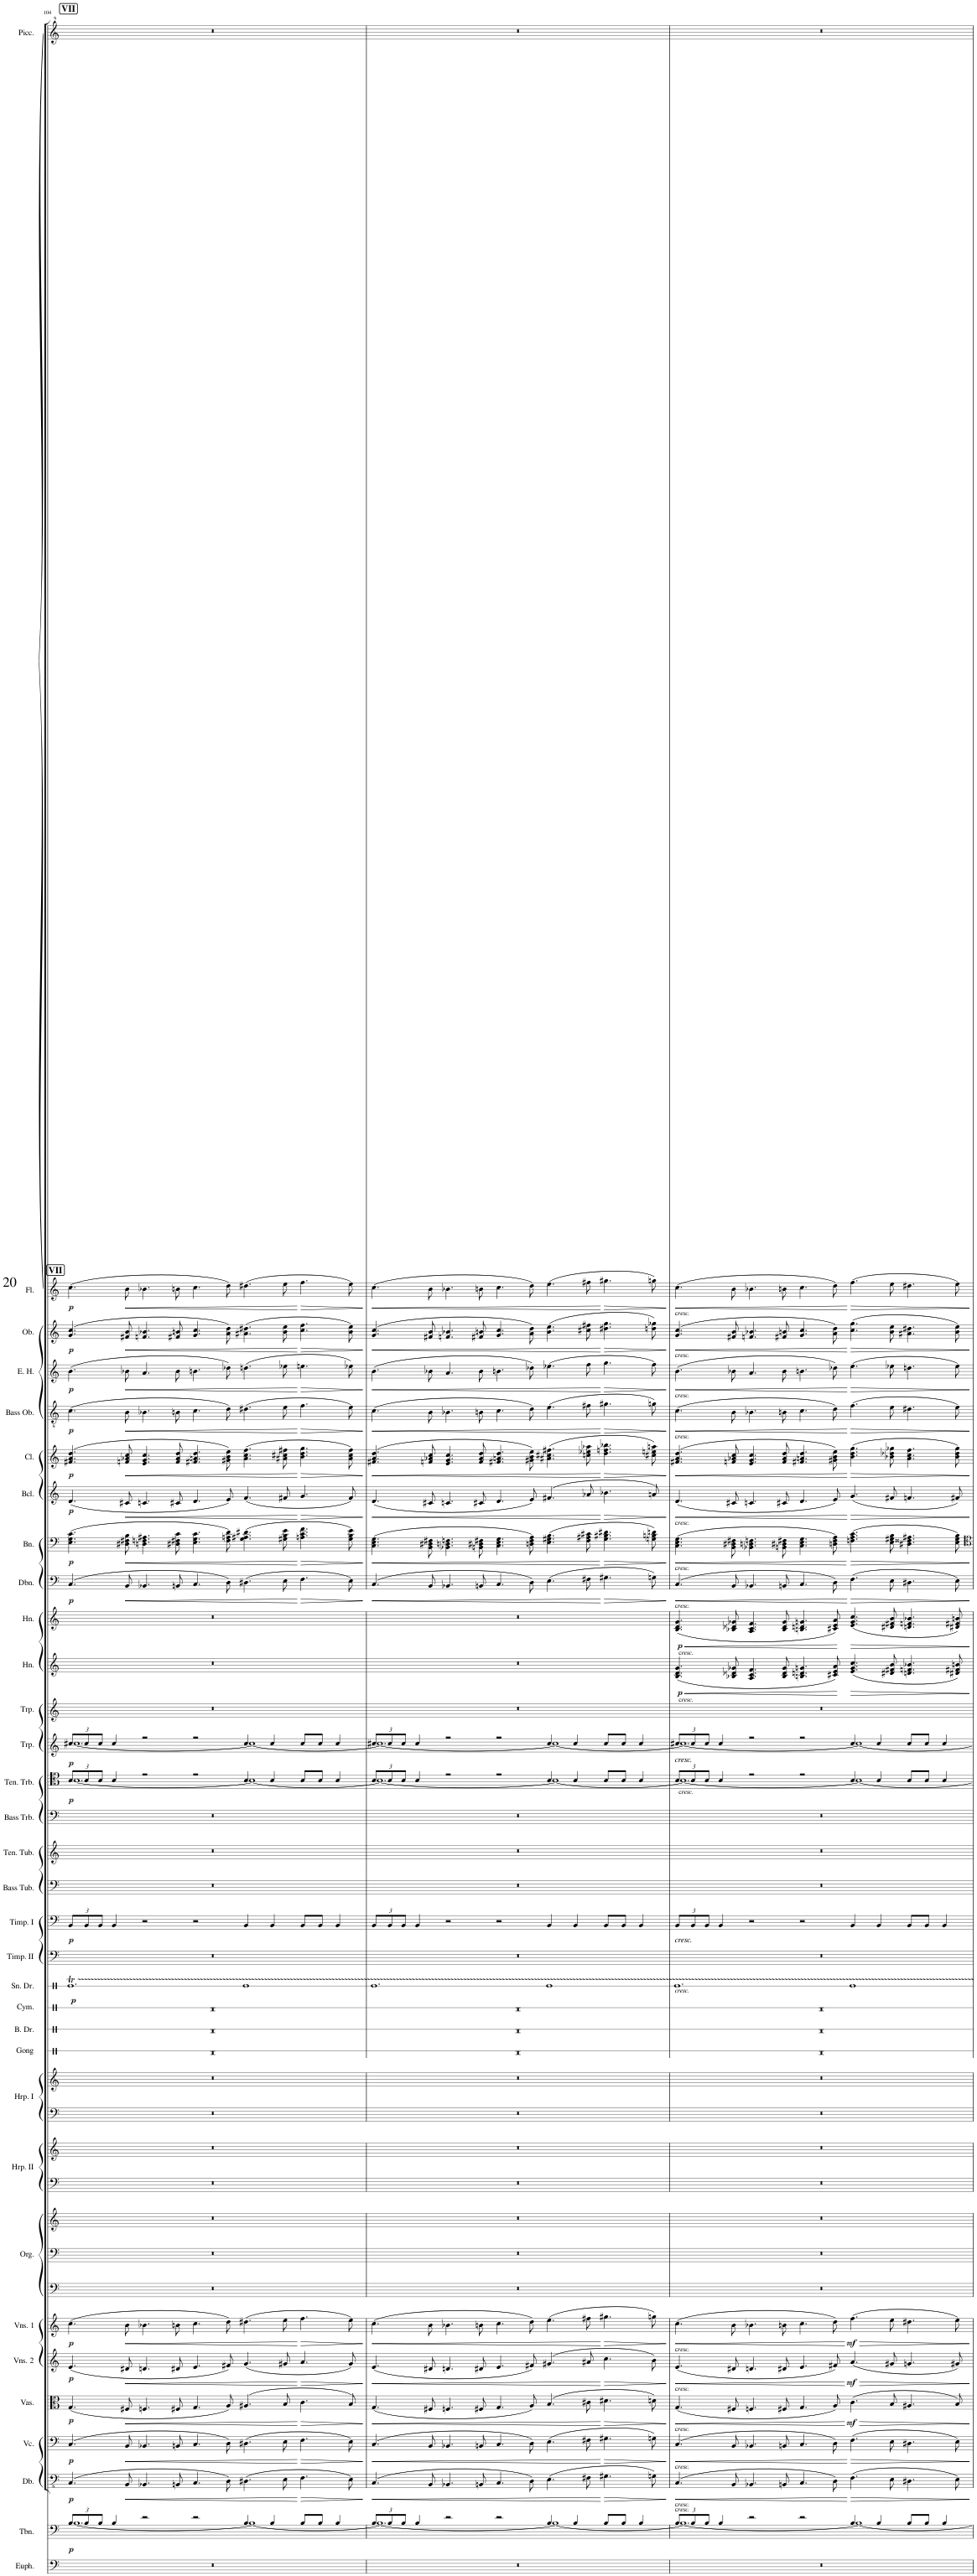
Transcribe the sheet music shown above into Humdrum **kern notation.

**kern	**kern	**dynam	**kern	**dynam	**kern	**dynam	**kern	**dynam	**kern	**dynam	**kern	**dynam	**kern	**kern	**kern	**kern	**kern	**kern	**kern	**kern	**kern	**kern	**kern	**dynam	**kern	**kern	**dynam	**kern	**kern	**kern	**kern	**dynam	**kern	**dynam	**kern	**kern	**dynam	**kern	**dynam	**kern	**dynam	**kern	**dynam	**kern	**dynam	**kern	**dynam	**kern	**dynam	**kern	**dynam	**kern	**dynam	**kern	**dynam	**kern
*part33	*part32	*part32	*part31	*part31	*part30	*part30	*part29	*part29	*part28	*part28	*part27	*part27	*part26	*part26	*part26	*part25	*part25	*part24	*part24	*part23	*part22	*part21	*part20	*part20	*part19	*part18	*part18	*part17	*part16	*part15	*part14	*part14	*part13	*part13	*part12	*part11	*part11	*part10	*part10	*part9	*part9	*part8	*part8	*part7	*part7	*part6	*part6	*part5	*part5	*part4	*part4	*part3	*part3	*part2	*part2	*part1
*staff37	*staff36	*staff36	*staff35	*staff35	*staff34	*staff34	*staff33	*staff33	*staff32	*staff32	*staff31	*staff31	*staff30	*staff29	*staff28	*staff27	*staff26	*staff25	*staff24	*staff23	*staff22	*staff21	*staff20	*staff20	*staff19	*staff18	*staff18	*staff17	*staff16	*staff15	*staff14	*staff14	*staff13	*staff13	*staff12	*staff11	*staff11	*staff10	*staff10	*staff9	*staff9	*staff8	*staff8	*staff7	*staff7	*staff6	*staff6	*staff5	*staff5	*staff4	*staff4	*staff3	*staff3	*staff2	*staff2	*staff1
*I"Euphonium	*I"Trombone	*	*I"Doublebasses	*	*I"Violoncello	*	*I"Viola	*	*I"2nd Violin	*	*I"1st Violin	*	*I"Organ	*	*	*I"Harp II	*	*I"Harp I	*	*I"Gong	*I"Bass Drum	*I"Cymbal	*I"Snare Drum	*	*I"Timpani II	*I"Timpani I	*	*I"Bass Tuba	*I"Tenor Tuba	*I"Bass Trombone	*I"2 Tenor Trombones	*	*I"III IV	*	*I"I II	*I"IV V VI	*	*I"I II III	*	*I"Double Bassoon	*	*I"3 Bassoon	*	*I"Bass Clarinet	*	*I"3 Clarinets in Bb	*	*I"Bass Oboe	*	*I"English Horn	*	*I"2 Oboe	*	*I"2 Flutes	*	*I"2 Piccolos
*I'Euph.	*I'Tbn.	*	*I'Db.	*	*I'Vc.	*	*	*	*	*	*	*	*I'Org.	*	*	*I'Hrp. II	*	*I'Hrp. I	*	*I'Gong	*I'B. Dr.	*I'Cym.	*I'Sn. Dr.	*	*I'Timp. II	*I'Timp. I	*	*I'Bass Tub.	*I'Ten. Tub.	*I'Bass Trb.	*I'Ten. Trb.	*	*	*	*	*	*	*	*	*I'Dbn.	*	*I'Bn.	*	*I'Bcl.	*	*I'Cl.	*	*I'Bass Ob.	*	*I'E. H.	*	*I'Ob.	*	*I'Fl.	*	*I'Picc.
!!LO:PB:g=z
*clefF4	*clefF4	*	*clefFv4	*	*clefF4	*	*clefC3	*	*clefG2	*	*clefG2	*	*clefF4	*clefF4	*clefG2	*clefF4	*clefG2	*clefF4	*clefG2	*clefX	*clefX	*clefX	*clefX	*	*clefF4	*clefF4	*	*clefF4	*clefG2	*clefF4	*clefC4	*	*clefG2	*	*clefG2	*clefG2	*	*clefG2	*	*clefF4	*	*clefF4	*	*clefG2	*	*clefG2	*	*clefGv2	*	*clefG2	*	*clefG2	*	*clefG2	*	*clefG^2
*	*	*	*Trd7c12	*	*	*	*	*	*	*	*	*	*	*	*	*	*	*	*	*	*	*	*	*	*	*	*	*	*Trd8c14	*	*	*	*Trd1c2	*	*Trd1c2	*Trd4c7	*	*Trd4c7	*	*Trd7c12	*	*	*	*Trd8c14	*	*Trd1c2	*	*	*	*Trd4c7	*	*	*	*	*	*Trd-7c-12
*k[]	*k[]	*	*k[]	*	*k[]	*	*k[]	*	*k[]	*	*k[]	*	*k[]	*k[]	*k[]	*k[]	*k[]	*k[]	*k[]	*k[]	*k[]	*k[]	*k[]	*	*k[]	*k[]	*	*k[]	*k[]	*k[]	*k[]	*	*k[]	*	*k[]	*k[]	*	*k[]	*	*k[]	*	*k[]	*	*k[]	*	*k[]	*	*k[]	*	*k[]	*	*k[]	*	*k[]	*	*k[]
*M5/2	*M5/2	*	*M5/2	*	*M5/2	*	*M5/2	*	*M5/2	*	*M5/2	*	*M5/2	*M5/2	*M5/2	*M5/2	*M5/2	*M5/2	*M5/2	*M5/2	*M5/2	*M5/2	*M5/2	*	*M5/2	*M5/2	*	*M5/2	*M5/2	*M5/2	*M5/2	*	*M5/2	*	*M5/2	*M5/2	*	*M5/2	*	*M5/2	*	*M5/2	*	*M5/2	*	*M5/2	*	*M5/2	*	*M5/2	*	*M5/2	*	*M5/2	*	*M5/2
*	*Xbrackettup	*	*	*	*	*	*	*	*	*	*	*	*	*	*	*	*	*	*	*	*	*	*	*	*	*Xbrackettup	*	*	*	*	*Xbrackettup	*	*Xbrackettup	*	*	*	*	*	*	*	*	*	*	*	*	*	*	*	*	*	*	*	*	*	*	*
!!LO:REH:place=s1:a:B:cj:fs=14:t=VII
!!LO:REH:place=s1:b:B:cj:fs=14:t=VII
=104	=104	=104	=104	=104	=104	=104	=104	=104	=104	=104	=104	=104	=104	=104	=104	=104	=104	=104	=104	=104	=104	=104	=104	=104	=104	=104	=104	=104	=104	=104	=104	=104	=104	=104	=104	=104	=104	=104	=104	=104	=104	=104	=104	=104	=104	=104	=104	=104	=104	=104	=104	=104	=104	=104	=104	=104
*	*^	*	*	*	*	*	*	*	*	*	*	*	*	*	*	*	*	*	*	*	*	*	*	*	*	*	*	*	*	*	*^	*	*^	*	*	*	*	*	*	*	*	*	*	*	*	*	*	*	*	*	*	*	*	*	*	*
!	!	!	!LO:DY:b	!	!LO:DY:b	!	!LO:DY:b	!	!LO:DY:b	!	!LO:DY:b	!	!LO:DY:b	!	!	!	!	!	!	!	!	!	!	!	!LO:DY:b	!	!	!LO:DY:b	!	!	!	!	!	!LO:DY:b	!	!	!LO:DY:b	!	!	!	!	!	!	!LO:DY:b	!	!LO:DY:b	!	!LO:DY:b	!	!LO:DY:b	!	!LO:DY:b	!	!LO:DY:b	!	!LO:DY:b	!	!LO:DY:b	!
*	*	*	*	*	*	*	*	*	*	*	*	*	*	*	*	*	*	*	*	*	*	*	*	*tremolo	*	*	*	*	*	*	*	*	*	*	*	*	*	*	*	*	*	*	*	*	*	*	*	*	*	*	*	*	*	*	*	*	*	*	*
2%5r	12B/L	[1.B	p	(4.CC/	p	(4.C/	p	(4.G/	p	(4.e/	p	(4.cc\	p	2%5r	2%5r	2%5r	2%5r	2%5r	2%5r	2%5r	2%5r	2%5r	2%5r	32RetLLL	p	2%5r	12BB/L	p	2%5r	2%5r	2%5r	12B/L	[1.B	p	12cc#X/L	[1.cc#	p	2%5r	2%5r	.	2%5r	.	(4.C/	p	(4.E\ 4.G\ 4.c\	p	(4.d/	p	(4.f#X/ 4.a/ 4.dd/	p	(4.c\	p	(4.b\	p	(4.g/ 4.cc/	p	(4.cc\	p	2%5r
.	.	.	.	.	.	.	.	.	.	.	.	.	.	.	.	.	.	.	.	.	.	.	.	32Ret	.	.	.	.	.	.	.	.	.	.	.	.	.	.	.	.	.	.	.	.	.	.	.	.	.	.	.	.	.	.	.	.	.	.	.
.	.	.	.	.	.	.	.	.	.	.	.	.	.	.	.	.	.	.	.	.	.	.	.	32Ret	.	.	.	.	.	.	.	.	.	.	.	.	.	.	.	.	.	.	.	.	.	.	.	.	.	.	.	.	.	.	.	.	.	.	.
.	12B/	.	.	.	.	.	.	.	.	.	.	.	.	.	.	.	.	.	.	.	.	.	.	.	.	.	12BB/	.	.	.	.	12B/	.	.	12cc#/	.	.	.	.	.	.	.	.	.	.	.	.	.	.	.	.	.	.	.	.	.	.	.	.
.	.	.	.	.	.	.	.	.	.	.	.	.	.	.	.	.	.	.	.	.	.	.	.	32Ret	.	.	.	.	.	.	.	.	.	.	.	.	.	.	.	.	.	.	.	.	.	.	.	.	.	.	.	.	.	.	.	.	.	.	.
.	.	.	.	.	.	.	.	.	.	.	.	.	.	.	.	.	.	.	.	.	.	.	.	32Ret	.	.	.	.	.	.	.	.	.	.	.	.	.	.	.	.	.	.	.	.	.	.	.	.	.	.	.	.	.	.	.	.	.	.	.
.	.	.	.	.	.	.	.	.	.	.	.	.	.	.	.	.	.	.	.	.	.	.	.	32Ret	.	.	.	.	.	.	.	.	.	.	.	.	.	.	.	.	.	.	.	.	.	.	.	.	.	.	.	.	.	.	.	.	.	.	.
.	12B/J	.	.	.	.	.	.	.	.	.	.	.	.	.	.	.	.	.	.	.	.	.	.	.	.	.	12BB/J	.	.	.	.	12B/J	.	.	12cc#/J	.	.	.	.	.	.	.	.	.	.	.	.	.	.	.	.	.	.	.	.	.	.	.	.
.	.	.	.	.	.	.	.	.	.	.	.	.	.	.	.	.	.	.	.	.	.	.	.	32Ret	.	.	.	.	.	.	.	.	.	.	.	.	.	.	.	.	.	.	.	.	.	.	.	.	.	.	.	.	.	.	.	.	.	.	.
.	.	.	.	.	.	.	.	.	.	.	.	.	.	.	.	.	.	.	.	.	.	.	.	32Ret	.	.	.	.	.	.	.	.	.	.	.	.	.	.	.	.	.	.	.	.	.	.	.	.	.	.	.	.	.	.	.	.	.	.	.
.	4B/	.	.	.	.	.	.	.	.	.	.	.	.	.	.	.	.	.	.	.	.	.	.	32Ret	.	.	4BB/	.	.	.	.	4B/	.	.	4cc#/	.	.	.	.	.	.	.	.	.	.	.	.	.	.	.	.	.	.	.	.	.	.	.	.
.	.	.	.	.	.	.	.	.	.	.	.	.	.	.	.	.	.	.	.	.	.	.	.	32Ret	.	.	.	.	.	.	.	.	.	.	.	.	.	.	.	.	.	.	.	.	.	.	.	.	.	.	.	.	.	.	.	.	.	.	.
.	.	.	.	.	.	.	.	.	.	.	.	.	.	.	.	.	.	.	.	.	.	.	.	32Ret	.	.	.	.	.	.	.	.	.	.	.	.	.	.	.	.	.	.	.	.	.	.	.	.	.	.	.	.	.	.	.	.	.	.	.
.	.	.	.	.	.	.	.	.	.	.	.	.	.	.	.	.	.	.	.	.	.	.	.	32Ret	.	.	.	.	.	.	.	.	.	.	.	.	.	.	.	.	.	.	.	.	.	.	.	.	.	.	.	.	.	.	.	.	.	.	.
!	!	!	!	!	!LO:HP:b	!	!LO:HP:b	!	!LO:HP:b	!	!LO:HP:b	!	!LO:HP:b	!	!	!	!	!	!	!	!	!	!	!	!	!	!	!	!	!	!	!	!	!	!	!	!	!	!	!	!	!	!	!LO:HP:b	!	!LO:HP:b	!	!LO:HP:b	!	!LO:HP:b	!	!LO:HP:b	!	!LO:HP:b	!	!LO:HP:b	!	!LO:HP:b	!
.	.	.	.	8BBB/	<	8BB/	<	8F#X/	<	8d#X/	<	8b\	<	.	.	.	.	.	.	.	.	.	.	32Ret	.	.	.	.	.	.	.	.	.	.	.	.	.	.	.	.	.	.	8BB/	<	8D#X\ 8F#X\ 8B\	<	8c#X/	<	8fn/ 8a-X/ 8cc/	<	8B\	<	8b-X\	<	8f#X/ 8b/	<	8b\	<	.
.	.	.	.	.	.	.	.	.	.	.	.	.	.	.	.	.	.	.	.	.	.	.	.	32Ret	.	.	.	.	.	.	.	.	.	.	.	.	.	.	.	.	.	.	.	.	.	.	.	.	.	.	.	.	.	.	.	.	.	.	.
.	.	.	.	.	.	.	.	.	.	.	.	.	.	.	.	.	.	.	.	.	.	.	.	32Ret	.	.	.	.	.	.	.	.	.	.	.	.	.	.	.	.	.	.	.	.	.	.	.	.	.	.	.	.	.	.	.	.	.	.	.
.	.	.	.	.	.	.	.	.	.	.	.	.	.	.	.	.	.	.	.	.	.	.	.	32Ret	.	.	.	.	.	.	.	.	.	.	.	.	.	.	.	.	.	.	.	.	.	.	.	.	.	.	.	.	.	.	.	.	.	.	.
.	2r	.	.	4.BBB-X/	.	4.BB-X/	.	4.Fn/	.	4.dn/	.	4.b-X\	.	.	.	.	.	.	.	.	.	.	.	32Ret	.	.	2r	.	.	.	.	2r	.	.	2r	.	.	.	.	.	.	.	4.BB-X/	.	4.Dn\ 4.Fn\ 4.A#X\	.	4.cn/	.	4.e/ 4.g/ 4.cc/	.	4.B-X\	.	4.a/	.	4.fn/ 4.b-X/	.	4.b-X\	.	.
.	.	.	.	.	.	.	.	.	.	.	.	.	.	.	.	.	.	.	.	.	.	.	.	32Ret	.	.	.	.	.	.	.	.	.	.	.	.	.	.	.	.	.	.	.	.	.	.	.	.	.	.	.	.	.	.	.	.	.	.	.
.	.	.	.	.	.	.	.	.	.	.	.	.	.	.	.	.	.	.	.	.	.	.	.	32Ret	.	.	.	.	.	.	.	.	.	.	.	.	.	.	.	.	.	.	.	.	.	.	.	.	.	.	.	.	.	.	.	.	.	.	.
.	.	.	.	.	.	.	.	.	.	.	.	.	.	.	.	.	.	.	.	.	.	.	.	32Ret	.	.	.	.	.	.	.	.	.	.	.	.	.	.	.	.	.	.	.	.	.	.	.	.	.	.	.	.	.	.	.	.	.	.	.
.	.	.	.	.	.	.	.	.	.	.	.	.	.	.	.	.	.	.	.	.	.	.	.	32Ret	.	.	.	.	.	.	.	.	.	.	.	.	.	.	.	.	.	.	.	.	.	.	.	.	.	.	.	.	.	.	.	.	.	.	.
.	.	.	.	.	.	.	.	.	.	.	.	.	.	.	.	.	.	.	.	.	.	.	.	32Ret	.	.	.	.	.	.	.	.	.	.	.	.	.	.	.	.	.	.	.	.	.	.	.	.	.	.	.	.	.	.	.	.	.	.	.
.	.	.	.	.	.	.	.	.	.	.	.	.	.	.	.	.	.	.	.	.	.	.	.	32Ret	.	.	.	.	.	.	.	.	.	.	.	.	.	.	.	.	.	.	.	.	.	.	.	.	.	.	.	.	.	.	.	.	.	.	.
.	.	.	.	.	.	.	.	.	.	.	.	.	.	.	.	.	.	.	.	.	.	.	.	32Ret	.	.	.	.	.	.	.	.	.	.	.	.	.	.	.	.	.	.	.	.	.	.	.	.	.	.	.	.	.	.	.	.	.	.	.
.	.	.	.	.	.	.	.	.	.	.	.	.	.	.	.	.	.	.	.	.	.	.	.	32Ret	.	.	.	.	.	.	.	.	.	.	.	.	.	.	.	.	.	.	.	.	.	.	.	.	.	.	.	.	.	.	.	.	.	.	.
.	.	.	.	.	.	.	.	.	.	.	.	.	.	.	.	.	.	.	.	.	.	.	.	32Ret	.	.	.	.	.	.	.	.	.	.	.	.	.	.	.	.	.	.	.	.	.	.	.	.	.	.	.	.	.	.	.	.	.	.	.
.	.	.	.	.	.	.	.	.	.	.	.	.	.	.	.	.	.	.	.	.	.	.	.	32Ret	.	.	.	.	.	.	.	.	.	.	.	.	.	.	.	.	.	.	.	.	.	.	.	.	.	.	.	.	.	.	.	.	.	.	.
.	.	.	.	.	.	.	.	.	.	.	.	.	.	.	.	.	.	.	.	.	.	.	.	32Ret	.	.	.	.	.	.	.	.	.	.	.	.	.	.	.	.	.	.	.	.	.	.	.	.	.	.	.	.	.	.	.	.	.	.	.
.	.	.	.	8BBBn/	.	8BBn/	.	8F#X/	.	8d#X/	.	8bn\	.	.	.	.	.	.	.	.	.	.	.	32Ret	.	.	.	.	.	.	.	.	.	.	.	.	.	.	.	.	.	.	8BBn/	.	8D#X\ 8F#X\ 8c\	.	8c#X/	.	8f/ 8a-/ 8dd/	.	8Bn\	.	8b-\	.	8f#X/ 8bn/	.	8bn\	.	.
.	.	.	.	.	.	.	.	.	.	.	.	.	.	.	.	.	.	.	.	.	.	.	.	32Ret	.	.	.	.	.	.	.	.	.	.	.	.	.	.	.	.	.	.	.	.	.	.	.	.	.	.	.	.	.	.	.	.	.	.	.
.	.	.	.	.	.	.	.	.	.	.	.	.	.	.	.	.	.	.	.	.	.	.	.	32Ret	.	.	.	.	.	.	.	.	.	.	.	.	.	.	.	.	.	.	.	.	.	.	.	.	.	.	.	.	.	.	.	.	.	.	.
.	.	.	.	.	.	.	.	.	.	.	.	.	.	.	.	.	.	.	.	.	.	.	.	32Ret	.	.	.	.	.	.	.	.	.	.	.	.	.	.	.	.	.	.	.	.	.	.	.	.	.	.	.	.	.	.	.	.	.	.	.
.	2r	.	.	4.CC/	.	4.C/	.	4.G/	.	4.e/	.	4.cc\	.	.	.	.	.	.	.	.	.	.	.	32Ret	.	.	2r	.	.	.	.	2r	.	.	2r	.	.	.	.	.	.	.	4.C/	.	4.E\ 4.G\ 4.c\	.	4.d/	.	4.f#X/ 4.an/ 4.dd/	.	4.c\	.	4.bn\	.	4.g/ 4.cc/	.	4.cc\	.	.
.	.	.	.	.	.	.	.	.	.	.	.	.	.	.	.	.	.	.	.	.	.	.	.	32Ret	.	.	.	.	.	.	.	.	.	.	.	.	.	.	.	.	.	.	.	.	.	.	.	.	.	.	.	.	.	.	.	.	.	.	.
.	.	.	.	.	.	.	.	.	.	.	.	.	.	.	.	.	.	.	.	.	.	.	.	32Ret	.	.	.	.	.	.	.	.	.	.	.	.	.	.	.	.	.	.	.	.	.	.	.	.	.	.	.	.	.	.	.	.	.	.	.
.	.	.	.	.	.	.	.	.	.	.	.	.	.	.	.	.	.	.	.	.	.	.	.	32Ret	.	.	.	.	.	.	.	.	.	.	.	.	.	.	.	.	.	.	.	.	.	.	.	.	.	.	.	.	.	.	.	.	.	.	.
.	.	.	.	.	.	.	.	.	.	.	.	.	.	.	.	.	.	.	.	.	.	.	.	32Ret	.	.	.	.	.	.	.	.	.	.	.	.	.	.	.	.	.	.	.	.	.	.	.	.	.	.	.	.	.	.	.	.	.	.	.
.	.	.	.	.	.	.	.	.	.	.	.	.	.	.	.	.	.	.	.	.	.	.	.	32Ret	.	.	.	.	.	.	.	.	.	.	.	.	.	.	.	.	.	.	.	.	.	.	.	.	.	.	.	.	.	.	.	.	.	.	.
.	.	.	.	.	.	.	.	.	.	.	.	.	.	.	.	.	.	.	.	.	.	.	.	32Ret	.	.	.	.	.	.	.	.	.	.	.	.	.	.	.	.	.	.	.	.	.	.	.	.	.	.	.	.	.	.	.	.	.	.	.
.	.	.	.	.	.	.	.	.	.	.	.	.	.	.	.	.	.	.	.	.	.	.	.	32Ret	.	.	.	.	.	.	.	.	.	.	.	.	.	.	.	.	.	.	.	.	.	.	.	.	.	.	.	.	.	.	.	.	.	.	.
.	.	.	.	.	.	.	.	.	.	.	.	.	.	.	.	.	.	.	.	.	.	.	.	32Ret	.	.	.	.	.	.	.	.	.	.	.	.	.	.	.	.	.	.	.	.	.	.	.	.	.	.	.	.	.	.	.	.	.	.	.
.	.	.	.	.	.	.	.	.	.	.	.	.	.	.	.	.	.	.	.	.	.	.	.	32Ret	.	.	.	.	.	.	.	.	.	.	.	.	.	.	.	.	.	.	.	.	.	.	.	.	.	.	.	.	.	.	.	.	.	.	.
.	.	.	.	.	.	.	.	.	.	.	.	.	.	.	.	.	.	.	.	.	.	.	.	32Ret	.	.	.	.	.	.	.	.	.	.	.	.	.	.	.	.	.	.	.	.	.	.	.	.	.	.	.	.	.	.	.	.	.	.	.
.	.	.	.	.	.	.	.	.	.	.	.	.	.	.	.	.	.	.	.	.	.	.	.	32Ret	.	.	.	.	.	.	.	.	.	.	.	.	.	.	.	.	.	.	.	.	.	.	.	.	.	.	.	.	.	.	.	.	.	.	.
.	.	.	.	8DD\)	.	8D\)	.	8A/)	.	8f#X/)	.	8dd\)	.	.	.	.	.	.	.	.	.	.	.	32Ret	.	.	.	.	.	.	.	.	.	.	.	.	.	.	.	.	.	.	8D\)	.	8F#\ 8An\ 8d\)	.	8e/)	.	8g#X\ 8b\ 8ee\)	.	8d\)	.	8dd-X\)	.	8a\ 8dd\)	.	8dd\)	.	.
.	.	.	.	.	.	.	.	.	.	.	.	.	.	.	.	.	.	.	.	.	.	.	.	32Ret	.	.	.	.	.	.	.	.	.	.	.	.	.	.	.	.	.	.	.	.	.	.	.	.	.	.	.	.	.	.	.	.	.	.	.
.	.	.	.	.	.	.	.	.	.	.	.	.	.	.	.	.	.	.	.	.	.	.	.	32Ret	.	.	.	.	.	.	.	.	.	.	.	.	.	.	.	.	.	.	.	.	.	.	.	.	.	.	.	.	.	.	.	.	.	.	.
.	.	.	.	.	.	.	.	.	.	.	.	.	.	.	.	.	.	.	.	.	.	.	.	32RetJJJ	.	.	.	.	.	.	.	.	.	.	.	.	.	.	.	.	.	.	.	.	.	.	.	.	.	.	.	.	.	.	.	.	.	.	.
.	4B/	1B_	.	(4.DD#X\	.	(4.D#X\	.	(4.A#X/	.	(4.g/	.	(4.dd#X\	.	.	.	.	.	.	.	.	.	.	.	32ReLLL	.	.	4BB/	.	.	.	.	4B/	1B_	.	4cc#/	1cc#_	.	.	.	.	.	.	(4.D#X\	.	(4.G\ 4.A#X\ 4.d#X\	.	(4.f/	.	(4.a\ 4.cc\ 4.ff\	.	(4.d#X\	.	(4.ddn\	.	(4.a#X\ 4.dd#X\	.	(4.dd#X\	.	.
.	.	.	.	.	.	.	.	.	.	.	.	.	.	.	.	.	.	.	.	.	.	.	.	32Re	.	.	.	.	.	.	.	.	.	.	.	.	.	.	.	.	.	.	.	.	.	.	.	.	.	.	.	.	.	.	.	.	.	.	.
.	.	.	.	.	.	.	.	.	.	.	.	.	.	.	.	.	.	.	.	.	.	.	.	32Re	.	.	.	.	.	.	.	.	.	.	.	.	.	.	.	.	.	.	.	.	.	.	.	.	.	.	.	.	.	.	.	.	.	.	.
.	.	.	.	.	.	.	.	.	.	.	.	.	.	.	.	.	.	.	.	.	.	.	.	32Re	.	.	.	.	.	.	.	.	.	.	.	.	.	.	.	.	.	.	.	.	.	.	.	.	.	.	.	.	.	.	.	.	.	.	.
.	.	.	.	.	.	.	.	.	.	.	.	.	.	.	.	.	.	.	.	.	.	.	.	32Re	.	.	.	.	.	.	.	.	.	.	.	.	.	.	.	.	.	.	.	.	.	.	.	.	.	.	.	.	.	.	.	.	.	.	.
.	.	.	.	.	.	.	.	.	.	.	.	.	.	.	.	.	.	.	.	.	.	.	.	32Re	.	.	.	.	.	.	.	.	.	.	.	.	.	.	.	.	.	.	.	.	.	.	.	.	.	.	.	.	.	.	.	.	.	.	.
.	.	.	.	.	.	.	.	.	.	.	.	.	.	.	.	.	.	.	.	.	.	.	.	32Re	.	.	.	.	.	.	.	.	.	.	.	.	.	.	.	.	.	.	.	.	.	.	.	.	.	.	.	.	.	.	.	.	.	.	.
.	.	.	.	.	.	.	.	.	.	.	.	.	.	.	.	.	.	.	.	.	.	.	.	32Re	.	.	.	.	.	.	.	.	.	.	.	.	.	.	.	.	.	.	.	.	.	.	.	.	.	.	.	.	.	.	.	.	.	.	.
.	4B/	.	.	.	.	.	.	.	.	.	.	.	.	.	.	.	.	.	.	.	.	.	.	32Re	.	.	4BB/	.	.	.	.	4B/	.	.	4cc#/	.	.	.	.	.	.	.	.	.	.	.	.	.	.	.	.	.	.	.	.	.	.	.	.
.	.	.	.	.	.	.	.	.	.	.	.	.	.	.	.	.	.	.	.	.	.	.	.	32Re	.	.	.	.	.	.	.	.	.	.	.	.	.	.	.	.	.	.	.	.	.	.	.	.	.	.	.	.	.	.	.	.	.	.	.
.	.	.	.	.	.	.	.	.	.	.	.	.	.	.	.	.	.	.	.	.	.	.	.	32Re	.	.	.	.	.	.	.	.	.	.	.	.	.	.	.	.	.	.	.	.	.	.	.	.	.	.	.	.	.	.	.	.	.	.	.
.	.	.	.	.	.	.	.	.	.	.	.	.	.	.	.	.	.	.	.	.	.	.	.	32Re	.	.	.	.	.	.	.	.	.	.	.	.	.	.	.	.	.	.	.	.	.	.	.	.	.	.	.	.	.	.	.	.	.	.	.
.	.	.	.	8EE\	.	8E\	.	8B/	.	8g#X/	.	8ee\	.	.	.	.	.	.	.	.	.	.	.	32Re	.	.	.	.	.	.	.	.	.	.	.	.	.	.	.	.	.	.	8E\	.	8G#X\ 8B\ 8e\	.	8f#X/	.	8a#X\ 8cc#X\ 8ff#X\	.	8e\	.	8ee-X\	.	8b\ 8ee\	.	8ee\	.	.
.	.	.	.	.	.	.	.	.	.	.	.	.	.	.	.	.	.	.	.	.	.	.	.	32Re	.	.	.	.	.	.	.	.	.	.	.	.	.	.	.	.	.	.	.	.	.	.	.	.	.	.	.	.	.	.	.	.	.	.	.
.	.	.	.	.	.	.	.	.	.	.	.	.	.	.	.	.	.	.	.	.	.	.	.	32Re	.	.	.	.	.	.	.	.	.	.	.	.	.	.	.	.	.	.	.	.	.	.	.	.	.	.	.	.	.	.	.	.	.	.	.
.	.	.	.	.	.	.	.	.	.	.	.	.	.	.	.	.	.	.	.	.	.	.	.	32Re	.	.	.	.	.	.	.	.	.	.	.	.	.	.	.	.	.	.	.	.	.	.	.	.	.	.	.	.	.	.	.	.	.	.	.
!	!	!	!	!	!LO:HP:n=1:b	!	!LO:HP:n=1:b	!	!LO:HP:n=1:b	!	!LO:HP:n=1:b	!	!LO:HP:n=1:b	!	!	!	!	!	!	!	!	!	!	!	!	!	!	!	!	!	!	!	!	!	!	!	!	!	!	!	!	!	!	!LO:HP:n=1:b	!	!LO:HP:n=1:b	!	!LO:HP:n=1:b	!	!LO:HP:n=1:b	!	!LO:HP:n=1:b	!	!LO:HP:n=1:b	!	!LO:HP:n=1:b	!	!LO:HP:n=1:b	!
.	8B/L	.	.	4.FF\	[ >	4.F\	[ >	4.c\	[ >	4.a/	[ >	4.ff\	[ >	.	.	.	.	.	.	.	.	.	.	32Re	.	.	8BB/L	.	.	.	.	8B/L	.	.	8cc#/L	.	.	.	.	.	.	.	4.F\	[ >	4.An\ 4.c\ 4.f\	[ >	4.g/	[ >	4.b\ 4.dd\ 4.gg\	[ >	4.f\	[ >	4.een\	[ >	4.cc\ 4.ff\	[ >	4.ff\	[ >	.
.	.	.	.	.	.	.	.	.	.	.	.	.	.	.	.	.	.	.	.	.	.	.	.	32Re	.	.	.	.	.	.	.	.	.	.	.	.	.	.	.	.	.	.	.	.	.	.	.	.	.	.	.	.	.	.	.	.	.	.	.
.	.	.	.	.	.	.	.	.	.	.	.	.	.	.	.	.	.	.	.	.	.	.	.	32Re	.	.	.	.	.	.	.	.	.	.	.	.	.	.	.	.	.	.	.	.	.	.	.	.	.	.	.	.	.	.	.	.	.	.	.
.	.	.	.	.	.	.	.	.	.	.	.	.	.	.	.	.	.	.	.	.	.	.	.	32Re	.	.	.	.	.	.	.	.	.	.	.	.	.	.	.	.	.	.	.	.	.	.	.	.	.	.	.	.	.	.	.	.	.	.	.
.	8B/J	.	.	.	.	.	.	.	.	.	.	.	.	.	.	.	.	.	.	.	.	.	.	32Re	.	.	8BB/J	.	.	.	.	8B/J	.	.	8cc#/J	.	.	.	.	.	.	.	.	.	.	.	.	.	.	.	.	.	.	.	.	.	.	.	.
.	.	.	.	.	.	.	.	.	.	.	.	.	.	.	.	.	.	.	.	.	.	.	.	32Re	.	.	.	.	.	.	.	.	.	.	.	.	.	.	.	.	.	.	.	.	.	.	.	.	.	.	.	.	.	.	.	.	.	.	.
.	.	.	.	.	.	.	.	.	.	.	.	.	.	.	.	.	.	.	.	.	.	.	.	32Re	.	.	.	.	.	.	.	.	.	.	.	.	.	.	.	.	.	.	.	.	.	.	.	.	.	.	.	.	.	.	.	.	.	.	.
.	.	.	.	.	.	.	.	.	.	.	.	.	.	.	.	.	.	.	.	.	.	.	.	32Re	.	.	.	.	.	.	.	.	.	.	.	.	.	.	.	.	.	.	.	.	.	.	.	.	.	.	.	.	.	.	.	.	.	.	.
.	4B/	.	.	.	.	.	.	.	.	.	.	.	.	.	.	.	.	.	.	.	.	.	.	32Re	.	.	4BB/	.	.	.	.	4B/	.	.	4cc#/	.	.	.	.	.	.	.	.	.	.	.	.	.	.	.	.	.	.	.	.	.	.	.	.
.	.	.	.	.	.	.	.	.	.	.	.	.	.	.	.	.	.	.	.	.	.	.	.	32Re	.	.	.	.	.	.	.	.	.	.	.	.	.	.	.	.	.	.	.	.	.	.	.	.	.	.	.	.	.	.	.	.	.	.	.
.	.	.	.	.	.	.	.	.	.	.	.	.	.	.	.	.	.	.	.	.	.	.	.	32Re	.	.	.	.	.	.	.	.	.	.	.	.	.	.	.	.	.	.	.	.	.	.	.	.	.	.	.	.	.	.	.	.	.	.	.
.	.	.	.	.	.	.	.	.	.	.	.	.	.	.	.	.	.	.	.	.	.	.	.	32Re	.	.	.	.	.	.	.	.	.	.	.	.	.	.	.	.	.	.	.	.	.	.	.	.	.	.	.	.	.	.	.	.	.	.	.
.	.	.	.	8EE\)	.	8E\)	.	8B/)	.	8g#/)	.	8ee\)	.	.	.	.	.	.	.	.	.	.	.	32Re	.	.	.	.	.	.	.	.	.	.	.	.	.	.	.	.	.	.	8E\)	.	8G#\ 8B\ 8e\)	.	8f#/)	.	8a#\ 8cc#\ 8ff#\)	.	8e\)	.	8ee-X\)	.	8b\ 8ee\)	.	8ee\)	.	.
.	.	.	.	.	.	.	.	.	.	.	.	.	.	.	.	.	.	.	.	.	.	.	.	32Re	.	.	.	.	.	.	.	.	.	.	.	.	.	.	.	.	.	.	.	.	.	.	.	.	.	.	.	.	.	.	.	.	.	.	.
.	.	.	.	.	.	.	.	.	.	.	.	.	.	.	.	.	.	.	.	.	.	.	.	32Re	.	.	.	.	.	.	.	.	.	.	.	.	.	.	.	.	.	.	.	.	.	.	.	.	.	.	.	.	.	.	.	.	.	.	.
.	.	.	.	.	.	.	.	.	.	.	.	.	.	.	.	.	.	.	.	.	.	.	.	32ReJJJ	.	.	.	.	.	.	.	.	.	.	.	.	.	.	.	.	.	.	.	.	.	.	.	.	.	.	.	.	.	.	.	.	.	.	.
*	*	*	*	*	*	*	*	*	*	*	*	*	*	*	*	*	*	*	*	*	*	*	*	*	*	*	*	*	*	*	*	*v	*v	*	*	*	*	*	*	*	*	*	*	*	*	*	*	*	*	*	*	*	*	*	*	*	*	*	*
*	*v	*v	*	*	*	*	*	*	*	*	*	*	*	*	*	*	*	*	*	*	*	*	*	*	*	*	*	*	*	*	*	*	*	*v	*v	*	*	*	*	*	*	*	*	*	*	*	*	*	*	*	*	*	*	*	*	*	*	*
.	.	.	.	]	.	]	.	]	.	]	.	]	.	.	.	.	.	.	.	.	.	.	.	.	.	.	.	.	.	.	.	.	.	.	.	.	.	.	.	.	]	.	]	.	]	.	]	.	]	.	]	.	]	.	]	.
=105	=105	=105	=105	=105	=105	=105	=105	=105	=105	=105	=105	=105	=105	=105	=105	=105	=105	=105	=105	=105	=105	=105	=105	=105	=105	=105	=105	=105	=105	=105	=105	=105	=105	=105	=105	=105	=105	=105	=105	=105	=105	=105	=105	=105	=105	=105	=105	=105	=105	=105	=105	=105	=105	=105	=105	=105
*	*^	*	*	*	*	*	*	*	*	*	*	*	*	*	*	*	*	*	*	*	*	*	*	*	*	*	*	*	*	*	*	*	*	*	*	*	*	*	*	*	*	*	*	*	*	*	*	*	*	*	*	*	*	*	*	*
!	!	!	!	!	!LO:HP:b	!	!LO:HP:b	!	!LO:HP:b	!	!LO:HP:b	!	!LO:HP:b	!	!	!	!	!	!	!	!	!	!	!	!	!	!	!	!	!	!	!	!	!	!	!	!	!	!	!	!	!LO:HP:b	!	!LO:HP:b	!	!LO:HP:b	!	!LO:HP:b	!	!LO:HP:b	!	!LO:HP:b	!	!LO:HP:b	!	!LO:HP:b	!
*	*	*	*	*	*	*	*	*	*	*	*	*	*	*	*	*	*	*	*	*	*	*	*	*	*	*	*	*	*	*	*	*^	*	*^	*	*	*	*	*	*	*	*	*	*	*	*	*	*	*	*	*	*	*	*	*	*	*
2%5r	12B/L	1.B_	.	(4.CC/	<	(4.C/	<	(4.G/	<	(4.e/	<	(4.cc\	<	2%5r	2%5r	2%5r	2%5r	2%5r	2%5r	2%5r	2%5r	2%5r	2%5r	32ReLLL	.	2%5r	12BB/L	.	2%5r	2%5r	2%5r	12B/L	1.B_	.	12cc#X/L	1.cc#_	.	2%5r	2%5r	.	2%5r	.	(4.C/	<	(4.C\ 4.E\ 4.G\	<	(4.d/	<	(4.f#X/ 4.a/ 4.dd/	<	(4.c\	<	(4.b\	<	(4.g/ 4.cc/	<	(4.cc\	<	2%5r
.	.	.	.	.	.	.	.	.	.	.	.	.	.	.	.	.	.	.	.	.	.	.	.	32Re	.	.	.	.	.	.	.	.	.	.	.	.	.	.	.	.	.	.	.	.	.	.	.	.	.	.	.	.	.	.	.	.	.	.	.
.	.	.	.	.	.	.	.	.	.	.	.	.	.	.	.	.	.	.	.	.	.	.	.	32Re	.	.	.	.	.	.	.	.	.	.	.	.	.	.	.	.	.	.	.	.	.	.	.	.	.	.	.	.	.	.	.	.	.	.	.
.	12B/	.	.	.	.	.	.	.	.	.	.	.	.	.	.	.	.	.	.	.	.	.	.	.	.	.	12BB/	.	.	.	.	12B/	.	.	12cc#/	.	.	.	.	.	.	.	.	.	.	.	.	.	.	.	.	.	.	.	.	.	.	.	.
.	.	.	.	.	.	.	.	.	.	.	.	.	.	.	.	.	.	.	.	.	.	.	.	32Re	.	.	.	.	.	.	.	.	.	.	.	.	.	.	.	.	.	.	.	.	.	.	.	.	.	.	.	.	.	.	.	.	.	.	.
.	.	.	.	.	.	.	.	.	.	.	.	.	.	.	.	.	.	.	.	.	.	.	.	32Re	.	.	.	.	.	.	.	.	.	.	.	.	.	.	.	.	.	.	.	.	.	.	.	.	.	.	.	.	.	.	.	.	.	.	.
.	.	.	.	.	.	.	.	.	.	.	.	.	.	.	.	.	.	.	.	.	.	.	.	32Re	.	.	.	.	.	.	.	.	.	.	.	.	.	.	.	.	.	.	.	.	.	.	.	.	.	.	.	.	.	.	.	.	.	.	.
.	12B/J	.	.	.	.	.	.	.	.	.	.	.	.	.	.	.	.	.	.	.	.	.	.	.	.	.	12BB/J	.	.	.	.	12B/J	.	.	12cc#/J	.	.	.	.	.	.	.	.	.	.	.	.	.	.	.	.	.	.	.	.	.	.	.	.
.	.	.	.	.	.	.	.	.	.	.	.	.	.	.	.	.	.	.	.	.	.	.	.	32Re	.	.	.	.	.	.	.	.	.	.	.	.	.	.	.	.	.	.	.	.	.	.	.	.	.	.	.	.	.	.	.	.	.	.	.
.	.	.	.	.	.	.	.	.	.	.	.	.	.	.	.	.	.	.	.	.	.	.	.	32Re	.	.	.	.	.	.	.	.	.	.	.	.	.	.	.	.	.	.	.	.	.	.	.	.	.	.	.	.	.	.	.	.	.	.	.
.	4B/	.	.	.	.	.	.	.	.	.	.	.	.	.	.	.	.	.	.	.	.	.	.	32Re	.	.	4BB/	.	.	.	.	4B/	.	.	4cc#/	.	.	.	.	.	.	.	.	.	.	.	.	.	.	.	.	.	.	.	.	.	.	.	.
.	.	.	.	.	.	.	.	.	.	.	.	.	.	.	.	.	.	.	.	.	.	.	.	32Re	.	.	.	.	.	.	.	.	.	.	.	.	.	.	.	.	.	.	.	.	.	.	.	.	.	.	.	.	.	.	.	.	.	.	.
.	.	.	.	.	.	.	.	.	.	.	.	.	.	.	.	.	.	.	.	.	.	.	.	32Re	.	.	.	.	.	.	.	.	.	.	.	.	.	.	.	.	.	.	.	.	.	.	.	.	.	.	.	.	.	.	.	.	.	.	.
.	.	.	.	.	.	.	.	.	.	.	.	.	.	.	.	.	.	.	.	.	.	.	.	32Re	.	.	.	.	.	.	.	.	.	.	.	.	.	.	.	.	.	.	.	.	.	.	.	.	.	.	.	.	.	.	.	.	.	.	.
.	.	.	.	8BBB/	.	8BB/	.	8F#X/	.	8d#X/	.	8b\	.	.	.	.	.	.	.	.	.	.	.	32Re	.	.	.	.	.	.	.	.	.	.	.	.	.	.	.	.	.	.	8BB/	.	8BB\ 8D#X\ 8F#X\	.	8c#X/	.	8fn/ 8a-X/ 8cc/	.	8B\	.	8b-X\	.	8f#X/ 8b/	.	8b\	.	.
.	.	.	.	.	.	.	.	.	.	.	.	.	.	.	.	.	.	.	.	.	.	.	.	32Re	.	.	.	.	.	.	.	.	.	.	.	.	.	.	.	.	.	.	.	.	.	.	.	.	.	.	.	.	.	.	.	.	.	.	.
.	.	.	.	.	.	.	.	.	.	.	.	.	.	.	.	.	.	.	.	.	.	.	.	32Re	.	.	.	.	.	.	.	.	.	.	.	.	.	.	.	.	.	.	.	.	.	.	.	.	.	.	.	.	.	.	.	.	.	.	.
.	.	.	.	.	.	.	.	.	.	.	.	.	.	.	.	.	.	.	.	.	.	.	.	32Re	.	.	.	.	.	.	.	.	.	.	.	.	.	.	.	.	.	.	.	.	.	.	.	.	.	.	.	.	.	.	.	.	.	.	.
.	2r	.	.	4.BBB-X/	.	4.BB-X/	.	4.Fn/	.	4.dn/	.	4.b-X\	.	.	.	.	.	.	.	.	.	.	.	32Re	.	.	2r	.	.	.	.	2r	.	.	2r	.	.	.	.	.	.	.	4.BB-X/	.	4.BB-X\ 4.Dn\ 4.Fn\	.	4.cn/	.	4.e/ 4.g/ 4.cc/	.	4.B-X\	.	4.a/	.	4.fn/ 4.b-X/	.	4.b-X\	.	.
.	.	.	.	.	.	.	.	.	.	.	.	.	.	.	.	.	.	.	.	.	.	.	.	32Re	.	.	.	.	.	.	.	.	.	.	.	.	.	.	.	.	.	.	.	.	.	.	.	.	.	.	.	.	.	.	.	.	.	.	.
.	.	.	.	.	.	.	.	.	.	.	.	.	.	.	.	.	.	.	.	.	.	.	.	32Re	.	.	.	.	.	.	.	.	.	.	.	.	.	.	.	.	.	.	.	.	.	.	.	.	.	.	.	.	.	.	.	.	.	.	.
.	.	.	.	.	.	.	.	.	.	.	.	.	.	.	.	.	.	.	.	.	.	.	.	32Re	.	.	.	.	.	.	.	.	.	.	.	.	.	.	.	.	.	.	.	.	.	.	.	.	.	.	.	.	.	.	.	.	.	.	.
.	.	.	.	.	.	.	.	.	.	.	.	.	.	.	.	.	.	.	.	.	.	.	.	32Re	.	.	.	.	.	.	.	.	.	.	.	.	.	.	.	.	.	.	.	.	.	.	.	.	.	.	.	.	.	.	.	.	.	.	.
.	.	.	.	.	.	.	.	.	.	.	.	.	.	.	.	.	.	.	.	.	.	.	.	32Re	.	.	.	.	.	.	.	.	.	.	.	.	.	.	.	.	.	.	.	.	.	.	.	.	.	.	.	.	.	.	.	.	.	.	.
.	.	.	.	.	.	.	.	.	.	.	.	.	.	.	.	.	.	.	.	.	.	.	.	32Re	.	.	.	.	.	.	.	.	.	.	.	.	.	.	.	.	.	.	.	.	.	.	.	.	.	.	.	.	.	.	.	.	.	.	.
.	.	.	.	.	.	.	.	.	.	.	.	.	.	.	.	.	.	.	.	.	.	.	.	32Re	.	.	.	.	.	.	.	.	.	.	.	.	.	.	.	.	.	.	.	.	.	.	.	.	.	.	.	.	.	.	.	.	.	.	.
.	.	.	.	.	.	.	.	.	.	.	.	.	.	.	.	.	.	.	.	.	.	.	.	32Re	.	.	.	.	.	.	.	.	.	.	.	.	.	.	.	.	.	.	.	.	.	.	.	.	.	.	.	.	.	.	.	.	.	.	.
.	.	.	.	.	.	.	.	.	.	.	.	.	.	.	.	.	.	.	.	.	.	.	.	32Re	.	.	.	.	.	.	.	.	.	.	.	.	.	.	.	.	.	.	.	.	.	.	.	.	.	.	.	.	.	.	.	.	.	.	.
.	.	.	.	.	.	.	.	.	.	.	.	.	.	.	.	.	.	.	.	.	.	.	.	32Re	.	.	.	.	.	.	.	.	.	.	.	.	.	.	.	.	.	.	.	.	.	.	.	.	.	.	.	.	.	.	.	.	.	.	.
.	.	.	.	.	.	.	.	.	.	.	.	.	.	.	.	.	.	.	.	.	.	.	.	32Re	.	.	.	.	.	.	.	.	.	.	.	.	.	.	.	.	.	.	.	.	.	.	.	.	.	.	.	.	.	.	.	.	.	.	.
.	.	.	.	8BBBn/	.	8BBn/	.	8F#X/	.	8d#X/	.	8bn\	.	.	.	.	.	.	.	.	.	.	.	32Re	.	.	.	.	.	.	.	.	.	.	.	.	.	.	.	.	.	.	8BBn/	.	8BBn\ 8D#X\ 8F#X\	.	8c#X/	.	8f/ 8a-/ 8dd/	.	8Bn\	.	8b-\	.	8f#X/ 8bn/	.	8bn\	.	.
.	.	.	.	.	.	.	.	.	.	.	.	.	.	.	.	.	.	.	.	.	.	.	.	32Re	.	.	.	.	.	.	.	.	.	.	.	.	.	.	.	.	.	.	.	.	.	.	.	.	.	.	.	.	.	.	.	.	.	.	.
.	.	.	.	.	.	.	.	.	.	.	.	.	.	.	.	.	.	.	.	.	.	.	.	32Re	.	.	.	.	.	.	.	.	.	.	.	.	.	.	.	.	.	.	.	.	.	.	.	.	.	.	.	.	.	.	.	.	.	.	.
.	.	.	.	.	.	.	.	.	.	.	.	.	.	.	.	.	.	.	.	.	.	.	.	32Re	.	.	.	.	.	.	.	.	.	.	.	.	.	.	.	.	.	.	.	.	.	.	.	.	.	.	.	.	.	.	.	.	.	.	.
.	2r	.	.	4.CC/	.	4.C/	.	4.G/	.	4.e/	.	4.cc\	.	.	.	.	.	.	.	.	.	.	.	32Re	.	.	2r	.	.	.	.	2r	.	.	2r	.	.	.	.	.	.	.	4.C/	.	4.C\ 4.E\ 4.G\	.	4.d/	.	4.f#X/ 4.an/ 4.dd/	.	4.c\	.	4.bn\	.	4.g/ 4.cc/	.	4.cc\	.	.
.	.	.	.	.	.	.	.	.	.	.	.	.	.	.	.	.	.	.	.	.	.	.	.	32Re	.	.	.	.	.	.	.	.	.	.	.	.	.	.	.	.	.	.	.	.	.	.	.	.	.	.	.	.	.	.	.	.	.	.	.
.	.	.	.	.	.	.	.	.	.	.	.	.	.	.	.	.	.	.	.	.	.	.	.	32Re	.	.	.	.	.	.	.	.	.	.	.	.	.	.	.	.	.	.	.	.	.	.	.	.	.	.	.	.	.	.	.	.	.	.	.
.	.	.	.	.	.	.	.	.	.	.	.	.	.	.	.	.	.	.	.	.	.	.	.	32Re	.	.	.	.	.	.	.	.	.	.	.	.	.	.	.	.	.	.	.	.	.	.	.	.	.	.	.	.	.	.	.	.	.	.	.
.	.	.	.	.	.	.	.	.	.	.	.	.	.	.	.	.	.	.	.	.	.	.	.	32Re	.	.	.	.	.	.	.	.	.	.	.	.	.	.	.	.	.	.	.	.	.	.	.	.	.	.	.	.	.	.	.	.	.	.	.
.	.	.	.	.	.	.	.	.	.	.	.	.	.	.	.	.	.	.	.	.	.	.	.	32Re	.	.	.	.	.	.	.	.	.	.	.	.	.	.	.	.	.	.	.	.	.	.	.	.	.	.	.	.	.	.	.	.	.	.	.
.	.	.	.	.	.	.	.	.	.	.	.	.	.	.	.	.	.	.	.	.	.	.	.	32Re	.	.	.	.	.	.	.	.	.	.	.	.	.	.	.	.	.	.	.	.	.	.	.	.	.	.	.	.	.	.	.	.	.	.	.
.	.	.	.	.	.	.	.	.	.	.	.	.	.	.	.	.	.	.	.	.	.	.	.	32Re	.	.	.	.	.	.	.	.	.	.	.	.	.	.	.	.	.	.	.	.	.	.	.	.	.	.	.	.	.	.	.	.	.	.	.
.	.	.	.	.	.	.	.	.	.	.	.	.	.	.	.	.	.	.	.	.	.	.	.	32Re	.	.	.	.	.	.	.	.	.	.	.	.	.	.	.	.	.	.	.	.	.	.	.	.	.	.	.	.	.	.	.	.	.	.	.
.	.	.	.	.	.	.	.	.	.	.	.	.	.	.	.	.	.	.	.	.	.	.	.	32Re	.	.	.	.	.	.	.	.	.	.	.	.	.	.	.	.	.	.	.	.	.	.	.	.	.	.	.	.	.	.	.	.	.	.	.
.	.	.	.	.	.	.	.	.	.	.	.	.	.	.	.	.	.	.	.	.	.	.	.	32Re	.	.	.	.	.	.	.	.	.	.	.	.	.	.	.	.	.	.	.	.	.	.	.	.	.	.	.	.	.	.	.	.	.	.	.
.	.	.	.	.	.	.	.	.	.	.	.	.	.	.	.	.	.	.	.	.	.	.	.	32Re	.	.	.	.	.	.	.	.	.	.	.	.	.	.	.	.	.	.	.	.	.	.	.	.	.	.	.	.	.	.	.	.	.	.	.
.	.	.	.	8DD\)	.	8D\)	.	8A/)	.	8f#X/)	.	8dd\)	.	.	.	.	.	.	.	.	.	.	.	32Re	.	.	.	.	.	.	.	.	.	.	.	.	.	.	.	.	.	.	8D\)	.	8Dn\ 8F#\ 8A\)	.	8e/)	.	8g#X\ 8b\ 8ee\)	.	8d\)	.	8dd-X\)	.	8a\ 8dd\)	.	8dd\)	.	.
.	.	.	.	.	.	.	.	.	.	.	.	.	.	.	.	.	.	.	.	.	.	.	.	32Re	.	.	.	.	.	.	.	.	.	.	.	.	.	.	.	.	.	.	.	.	.	.	.	.	.	.	.	.	.	.	.	.	.	.	.
.	.	.	.	.	.	.	.	.	.	.	.	.	.	.	.	.	.	.	.	.	.	.	.	32Re	.	.	.	.	.	.	.	.	.	.	.	.	.	.	.	.	.	.	.	.	.	.	.	.	.	.	.	.	.	.	.	.	.	.	.
.	.	.	.	.	.	.	.	.	.	.	.	.	.	.	.	.	.	.	.	.	.	.	.	32ReJJJ	.	.	.	.	.	.	.	.	.	.	.	.	.	.	.	.	.	.	.	.	.	.	.	.	.	.	.	.	.	.	.	.	.	.	.
.	4B/	1B_	.	(4.EE\	.	(4.E\	.	(4.B/	.	(4.g#X/	.	(4.ee\	.	.	.	.	.	.	.	.	.	.	.	32ReLLL	.	.	4BB/	.	.	.	.	4B/	1B_	.	4cc#/	1cc#_	.	.	.	.	.	.	(4.E\	.	(4.E\ 4.G#X\ 4.B\	.	(4.f#X/	.	(4.a#X\ 4.cc#X\ 4.ff#X\	.	(4.e\	.	(4.ee-X\	.	(4.b\ 4.ee\	.	(4.ee\	.	.
.	.	.	.	.	.	.	.	.	.	.	.	.	.	.	.	.	.	.	.	.	.	.	.	32Re	.	.	.	.	.	.	.	.	.	.	.	.	.	.	.	.	.	.	.	.	.	.	.	.	.	.	.	.	.	.	.	.	.	.	.
.	.	.	.	.	.	.	.	.	.	.	.	.	.	.	.	.	.	.	.	.	.	.	.	32Re	.	.	.	.	.	.	.	.	.	.	.	.	.	.	.	.	.	.	.	.	.	.	.	.	.	.	.	.	.	.	.	.	.	.	.
.	.	.	.	.	.	.	.	.	.	.	.	.	.	.	.	.	.	.	.	.	.	.	.	32Re	.	.	.	.	.	.	.	.	.	.	.	.	.	.	.	.	.	.	.	.	.	.	.	.	.	.	.	.	.	.	.	.	.	.	.
.	.	.	.	.	.	.	.	.	.	.	.	.	.	.	.	.	.	.	.	.	.	.	.	32Re	.	.	.	.	.	.	.	.	.	.	.	.	.	.	.	.	.	.	.	.	.	.	.	.	.	.	.	.	.	.	.	.	.	.	.
.	.	.	.	.	.	.	.	.	.	.	.	.	.	.	.	.	.	.	.	.	.	.	.	32Re	.	.	.	.	.	.	.	.	.	.	.	.	.	.	.	.	.	.	.	.	.	.	.	.	.	.	.	.	.	.	.	.	.	.	.
.	.	.	.	.	.	.	.	.	.	.	.	.	.	.	.	.	.	.	.	.	.	.	.	32Re	.	.	.	.	.	.	.	.	.	.	.	.	.	.	.	.	.	.	.	.	.	.	.	.	.	.	.	.	.	.	.	.	.	.	.
.	.	.	.	.	.	.	.	.	.	.	.	.	.	.	.	.	.	.	.	.	.	.	.	32Re	.	.	.	.	.	.	.	.	.	.	.	.	.	.	.	.	.	.	.	.	.	.	.	.	.	.	.	.	.	.	.	.	.	.	.
.	4B/	.	.	.	.	.	.	.	.	.	.	.	.	.	.	.	.	.	.	.	.	.	.	32Re	.	.	4BB/	.	.	.	.	4B/	.	.	4cc#/	.	.	.	.	.	.	.	.	.	.	.	.	.	.	.	.	.	.	.	.	.	.	.	.
.	.	.	.	.	.	.	.	.	.	.	.	.	.	.	.	.	.	.	.	.	.	.	.	32Re	.	.	.	.	.	.	.	.	.	.	.	.	.	.	.	.	.	.	.	.	.	.	.	.	.	.	.	.	.	.	.	.	.	.	.
.	.	.	.	.	.	.	.	.	.	.	.	.	.	.	.	.	.	.	.	.	.	.	.	32Re	.	.	.	.	.	.	.	.	.	.	.	.	.	.	.	.	.	.	.	.	.	.	.	.	.	.	.	.	.	.	.	.	.	.	.
.	.	.	.	.	.	.	.	.	.	.	.	.	.	.	.	.	.	.	.	.	.	.	.	32Re	.	.	.	.	.	.	.	.	.	.	.	.	.	.	.	.	.	.	.	.	.	.	.	.	.	.	.	.	.	.	.	.	.	.	.
.	.	.	.	8FF#X\	.	8F#X\	.	8c#X\	.	8a#X/	.	8ff#X\	.	.	.	.	.	.	.	.	.	.	.	32Re	.	.	.	.	.	.	.	.	.	.	.	.	.	.	.	.	.	.	8F#X\	.	8F#\ 8A#X\ 8c#X\	.	8a-X/	.	8ccn\ 8ee-X\ 8aa-X\	.	8f#X\	.	8ff\	.	8cc#X\ 8ff#X\	.	8ff#X\	.	.
.	.	.	.	.	.	.	.	.	.	.	.	.	.	.	.	.	.	.	.	.	.	.	.	32Re	.	.	.	.	.	.	.	.	.	.	.	.	.	.	.	.	.	.	.	.	.	.	.	.	.	.	.	.	.	.	.	.	.	.	.
.	.	.	.	.	.	.	.	.	.	.	.	.	.	.	.	.	.	.	.	.	.	.	.	32Re	.	.	.	.	.	.	.	.	.	.	.	.	.	.	.	.	.	.	.	.	.	.	.	.	.	.	.	.	.	.	.	.	.	.	.
.	.	.	.	.	.	.	.	.	.	.	.	.	.	.	.	.	.	.	.	.	.	.	.	32Re	.	.	.	.	.	.	.	.	.	.	.	.	.	.	.	.	.	.	.	.	.	.	.	.	.	.	.	.	.	.	.	.	.	.	.
!	!	!	!	!	!LO:HP:n=1:b	!	!LO:HP:n=1:b	!	!LO:HP:n=1:b	!	!LO:HP:n=1:b	!	!LO:HP:n=1:b	!	!	!	!	!	!	!	!	!	!	!	!	!	!	!	!	!	!	!	!	!	!	!	!	!	!	!	!	!	!	!LO:HP:n=1:b	!	!LO:HP:n=1:b	!	!LO:HP:n=1:b	!	!LO:HP:n=1:b	!	!LO:HP:n=1:b	!	!LO:HP:n=1:b	!	!LO:HP:n=1:b	!	!LO:HP:n=1:b	!
.	8B/L	.	.	4.GG#X\	[ >	4.G#X\	[ >	4.d#X\	[ >	4.cc\	[ >	4.gg#X\	[ >	.	.	.	.	.	.	.	.	.	.	32Re	.	.	8BB/L	.	.	.	.	8B/L	.	.	8cc#/L	.	.	.	.	.	.	.	4.G#X\	[ >	4.G#\ 4.B#X\ 4.d#X\	[ >	4.b-X\	[ >	4.dd\ 4.ffn\ 4.bb-X\	[ >	4.g#X\	[ >	4.gg\	[ >	4.dd#X\ 4.gg\	[ >	4.gg#X\	[ >	.
.	.	.	.	.	.	.	.	.	.	.	.	.	.	.	.	.	.	.	.	.	.	.	.	32Re	.	.	.	.	.	.	.	.	.	.	.	.	.	.	.	.	.	.	.	.	.	.	.	.	.	.	.	.	.	.	.	.	.	.	.
.	.	.	.	.	.	.	.	.	.	.	.	.	.	.	.	.	.	.	.	.	.	.	.	32Re	.	.	.	.	.	.	.	.	.	.	.	.	.	.	.	.	.	.	.	.	.	.	.	.	.	.	.	.	.	.	.	.	.	.	.
.	.	.	.	.	.	.	.	.	.	.	.	.	.	.	.	.	.	.	.	.	.	.	.	32Re	.	.	.	.	.	.	.	.	.	.	.	.	.	.	.	.	.	.	.	.	.	.	.	.	.	.	.	.	.	.	.	.	.	.	.
.	8B/J	.	.	.	.	.	.	.	.	.	.	.	.	.	.	.	.	.	.	.	.	.	.	32Re	.	.	8BB/J	.	.	.	.	8B/J	.	.	8cc#/J	.	.	.	.	.	.	.	.	.	.	.	.	.	.	.	.	.	.	.	.	.	.	.	.
.	.	.	.	.	.	.	.	.	.	.	.	.	.	.	.	.	.	.	.	.	.	.	.	32Re	.	.	.	.	.	.	.	.	.	.	.	.	.	.	.	.	.	.	.	.	.	.	.	.	.	.	.	.	.	.	.	.	.	.	.
.	.	.	.	.	.	.	.	.	.	.	.	.	.	.	.	.	.	.	.	.	.	.	.	32Re	.	.	.	.	.	.	.	.	.	.	.	.	.	.	.	.	.	.	.	.	.	.	.	.	.	.	.	.	.	.	.	.	.	.	.
.	.	.	.	.	.	.	.	.	.	.	.	.	.	.	.	.	.	.	.	.	.	.	.	32Re	.	.	.	.	.	.	.	.	.	.	.	.	.	.	.	.	.	.	.	.	.	.	.	.	.	.	.	.	.	.	.	.	.	.	.
.	4B/	.	.	.	.	.	.	.	.	.	.	.	.	.	.	.	.	.	.	.	.	.	.	32Re	.	.	4BB/	.	.	.	.	4B/	.	.	4cc#/	.	.	.	.	.	.	.	.	.	.	.	.	.	.	.	.	.	.	.	.	.	.	.	.
.	.	.	.	.	.	.	.	.	.	.	.	.	.	.	.	.	.	.	.	.	.	.	.	32Re	.	.	.	.	.	.	.	.	.	.	.	.	.	.	.	.	.	.	.	.	.	.	.	.	.	.	.	.	.	.	.	.	.	.	.
.	.	.	.	.	.	.	.	.	.	.	.	.	.	.	.	.	.	.	.	.	.	.	.	32Re	.	.	.	.	.	.	.	.	.	.	.	.	.	.	.	.	.	.	.	.	.	.	.	.	.	.	.	.	.	.	.	.	.	.	.
.	.	.	.	.	.	.	.	.	.	.	.	.	.	.	.	.	.	.	.	.	.	.	.	32Re	.	.	.	.	.	.	.	.	.	.	.	.	.	.	.	.	.	.	.	.	.	.	.	.	.	.	.	.	.	.	.	.	.	.	.
.	.	.	.	8GGn\)	.	8Gn\)	.	8dn\)	.	8b\)	.	8ggn\)	.	.	.	.	.	.	.	.	.	.	.	32Re	.	.	.	.	.	.	.	.	.	.	.	.	.	.	.	.	.	.	8Gn\)	.	8Gn\ 8Bn\ 8dn\)	.	8an/)	.	8cc#X\ 8een\ 8aan\)	.	8gn\)	.	8ff\)	.	8ddn\ 8gg-X\)	.	8ggn\)	.	.
.	.	.	.	.	.	.	.	.	.	.	.	.	.	.	.	.	.	.	.	.	.	.	.	32Re	.	.	.	.	.	.	.	.	.	.	.	.	.	.	.	.	.	.	.	.	.	.	.	.	.	.	.	.	.	.	.	.	.	.	.
.	.	.	.	.	.	.	.	.	.	.	.	.	.	.	.	.	.	.	.	.	.	.	.	32Re	.	.	.	.	.	.	.	.	.	.	.	.	.	.	.	.	.	.	.	.	.	.	.	.	.	.	.	.	.	.	.	.	.	.	.
.	.	.	.	.	.	.	.	.	.	.	.	.	.	.	.	.	.	.	.	.	.	.	.	32ReJJJ	.	.	.	.	.	.	.	.	.	.	.	.	.	.	.	.	.	.	.	.	.	.	.	.	.	.	.	.	.	.	.	.	.	.	.
*	*	*	*	*	*	*	*	*	*	*	*	*	*	*	*	*	*	*	*	*	*	*	*	*	*	*	*	*	*	*	*	*v	*v	*	*	*	*	*	*	*	*	*	*	*	*	*	*	*	*	*	*	*	*	*	*	*	*	*	*
*	*v	*v	*	*	*	*	*	*	*	*	*	*	*	*	*	*	*	*	*	*	*	*	*	*	*	*	*	*	*	*	*	*	*	*v	*v	*	*	*	*	*	*	*	*	*	*	*	*	*	*	*	*	*	*	*	*	*	*	*
.	.	.	.	]	.	]	.	]	.	]	.	]	.	.	.	.	.	.	.	.	.	.	.	.	.	.	.	.	.	.	.	.	.	.	.	.	.	.	.	.	]	.	]	.	]	.	]	.	]	.	]	.	]	.	]	.
=106	=106	=106	=106	=106	=106	=106	=106	=106	=106	=106	=106	=106	=106	=106	=106	=106	=106	=106	=106	=106	=106	=106	=106	=106	=106	=106	=106	=106	=106	=106	=106	=106	=106	=106	=106	=106	=106	=106	=106	=106	=106	=106	=106	=106	=106	=106	=106	=106	=106	=106	=106	=106	=106	=106	=106	=106
*	*^	*	*	*	*	*	*	*	*	*	*	*	*	*	*	*	*	*	*	*	*	*	*	*	*	*	*	*	*	*	*	*	*	*	*	*	*	*	*	*	*	*	*	*	*	*	*	*	*	*	*	*	*	*	*	*
!	!	!	!	!	!	!	!	!	!	!	!	!	!	!	!	!	!	!	!	!	!	!	!	!	!	!	!	!	!	!	!	!	!	!	!	!	!	!	!	!	!	!	!	!	!	!	!	!	!	!	!	!	!	!	!LO:TX:b:t=c	!	!
!	!	!	!	!	!	!	!	!	!	!	!	!	!	!	!	!	!	!	!	!	!	!	!	!	!	!	!	!	!	!	!	!	!	!	!	!	!	!	!	!	!	!	!	!	!	!	!	!	!	!	!	!	!	!	!LO:TX:b:i:t=resc.	!	!
!	!	!	!	!	!	!	!	!	!	!	!	!	!	!	!	!	!	!	!	!	!	!	!	!	!	!	!	!	!	!	!	!	!	!	!	!	!	!	!	!	!	!	!	!	!	!	!	!	!	!	!	!	!LO:TX:b:t=c	!	!	!	!
!	!	!	!	!	!	!	!	!	!	!	!	!	!	!	!	!	!	!	!	!	!	!	!	!	!	!	!	!	!	!	!	!	!	!	!	!	!	!	!	!	!	!	!	!	!	!	!	!	!	!	!	!	!LO:TX:b:i:t=resc.	!	!	!	!
!	!	!	!	!	!	!	!	!	!	!	!	!	!	!	!	!	!	!	!	!	!	!	!	!	!	!	!	!	!	!	!	!	!	!	!	!	!	!	!	!	!	!	!	!	!	!	!	!	!	!	!LO:TX:b:t=c	!	!	!	!	!	!
!	!	!	!	!	!	!	!	!	!	!	!	!	!	!	!	!	!	!	!	!	!	!	!	!	!	!	!	!	!	!	!	!	!	!	!	!	!	!	!	!	!	!	!	!	!	!	!	!	!	!	!LO:TX:b:i:t=resc.	!	!	!	!	!	!
!	!	!	!	!	!	!	!	!	!	!	!	!	!	!	!	!	!	!	!	!	!	!	!	!	!	!	!	!	!	!	!	!	!	!	!	!	!	!	!	!	!	!	!	!	!	!	!	!	!LO:TX:b:t=c	!	!	!	!	!	!	!	!
!	!	!	!	!	!	!	!	!	!	!	!	!	!	!	!	!	!	!	!	!	!	!	!	!	!	!	!	!	!	!	!	!	!	!	!	!	!	!	!	!	!	!	!	!	!	!	!	!	!LO:TX:b:i:t=resc.	!	!	!	!	!	!	!	!
!	!	!	!	!	!	!	!	!	!	!	!	!	!	!	!	!	!	!	!	!	!	!	!	!	!	!	!	!	!	!	!	!	!	!	!	!	!	!	!	!	!	!	!	!	!LO:TX:b:t=c	!	!	!	!	!	!	!	!	!	!	!	!
!	!	!	!	!	!	!	!	!	!	!	!	!	!	!	!	!	!	!	!	!	!	!	!	!	!	!	!	!	!	!	!	!	!	!	!	!	!	!	!	!	!	!	!	!	!LO:TX:b:i:t=resc.	!	!	!	!	!	!	!	!	!	!	!	!
!	!	!	!	!	!	!	!	!	!	!	!	!	!	!	!	!	!	!	!	!	!	!	!	!	!	!	!	!	!	!	!	!	!	!	!	!	!	!	!	!	!	!	!LO:TX:b:t=c	!	!	!	!	!	!	!	!	!	!	!	!	!	!
!	!	!	!	!	!	!	!	!	!	!	!	!	!	!	!	!	!	!	!	!	!	!	!	!	!	!	!	!	!	!	!	!	!	!	!	!	!	!	!	!	!	!	!LO:TX:b:i:t=resc.	!	!	!	!	!	!	!	!	!	!	!	!	!	!
!	!	!	!	!	!	!	!	!	!	!	!	!	!	!	!	!	!	!	!	!	!	!	!	!	!	!	!	!	!	!	!	!	!	!	!	!	!	!	!	!	!LO:TX:b:t=c	!	!	!	!	!	!	!	!	!	!	!	!	!	!	!	!
!	!	!	!	!	!	!	!	!	!	!	!	!	!	!	!	!	!	!	!	!	!	!	!	!	!	!	!	!	!	!	!	!	!	!	!	!	!	!	!	!	!LO:TX:b:i:t=resc.	!	!	!	!	!	!	!	!	!	!	!	!	!	!	!	!
!	!	!	!	!	!	!	!	!	!	!	!	!	!	!	!	!	!	!	!	!	!	!	!	!	!	!	!	!	!	!	!	!	!	!	!	!	!	!	!LO:TX:b:t=c	!	!	!	!	!	!	!	!	!	!	!	!	!	!	!	!	!	!
!	!	!	!	!	!	!	!	!	!	!	!	!	!	!	!	!	!	!	!	!	!	!	!	!	!	!	!	!	!	!	!	!	!	!	!	!	!	!	!LO:TX:b:i:t=resc.	!	!	!	!	!	!	!	!	!	!	!	!	!	!	!	!	!	!
!	!	!	!	!	!	!	!	!	!	!	!	!	!	!	!	!	!	!	!	!	!	!	!	!	!	!	!	!	!	!	!	!	!	!	!	!	!LO:TX:b:t=c	!	!	!	!	!	!	!	!	!	!	!	!	!	!	!	!	!	!	!	!
!	!	!	!	!	!	!	!	!	!	!	!	!	!	!	!	!	!	!	!	!	!	!	!	!	!	!	!	!	!	!	!	!	!	!	!	!	!LO:TX:b:i:t=resc.	!	!	!	!	!	!	!	!	!	!	!	!	!	!	!	!	!	!	!	!
!	!	!	!	!	!	!	!	!	!	!	!	!	!	!	!	!	!	!	!	!	!	!	!	!	!	!	!	!	!	!	!	!	!	!LO:TX:b:i:t=cresc.	!	!	!	!	!	!	!	!	!	!	!	!	!	!	!	!	!	!	!	!	!	!	!
!	!	!	!	!	!	!	!	!	!	!	!	!	!	!	!	!	!	!	!	!	!	!	!	!	!	!	!	!	!	!	!	!LO:TX:b:t=c	!	!	!	!	!	!	!	!	!	!	!	!	!	!	!	!	!	!	!	!	!	!	!	!	!
!	!	!	!	!	!	!	!	!	!	!	!	!	!	!	!	!	!	!	!	!	!	!	!	!	!	!	!	!	!	!	!	!LO:TX:b:i:t=resc.	!	!	!	!	!	!	!	!	!	!	!	!	!	!	!	!	!	!	!	!	!	!	!	!	!
!	!	!	!	!	!	!	!	!	!	!	!	!	!	!	!	!	!	!	!	!	!	!	!	!	!	!	!LO:TX:b:i:t=cresc.	!	!	!	!	!	!	!	!	!	!	!	!	!	!	!	!	!	!	!	!	!	!	!	!	!	!	!	!	!	!
!	!	!	!	!	!	!	!	!	!	!	!	!	!	!	!	!	!	!	!	!	!	!	!	!LO:TX:b:i:t=cresc.	!	!	!	!	!	!	!	!	!	!	!	!	!	!	!	!	!	!	!	!	!	!	!	!	!	!	!	!	!	!	!	!	!
!	!	!	!	!	!	!	!	!	!	!	!	!LO:TX:b:t=c	!	!	!	!	!	!	!	!	!	!	!	!	!	!	!	!	!	!	!	!	!	!	!	!	!	!	!	!	!	!	!	!	!	!	!	!	!	!	!	!	!	!	!	!	!
!	!	!	!	!	!	!	!	!	!	!	!	!LO:TX:b:i:t=resc.	!	!	!	!	!	!	!	!	!	!	!	!	!	!	!	!	!	!	!	!	!	!	!	!	!	!	!	!	!	!	!	!	!	!	!	!	!	!	!	!	!	!	!	!	!
!	!	!	!	!	!	!	!	!	!	!LO:TX:b:t=c	!	!	!	!	!	!	!	!	!	!	!	!	!	!	!	!	!	!	!	!	!	!	!	!	!	!	!	!	!	!	!	!	!	!	!	!	!	!	!	!	!	!	!	!	!	!	!
!	!	!	!	!	!	!	!	!	!	!LO:TX:b:i:t=resc.	!	!	!	!	!	!	!	!	!	!	!	!	!	!	!	!	!	!	!	!	!	!	!	!	!	!	!	!	!	!	!	!	!	!	!	!	!	!	!	!	!	!	!	!	!	!	!
!	!	!	!	!	!	!	!	!LO:TX:b:t=c	!	!	!	!	!	!	!	!	!	!	!	!	!	!	!	!	!	!	!	!	!	!	!	!	!	!	!	!	!	!	!	!	!	!	!	!	!	!	!	!	!	!	!	!	!	!	!	!	!
!	!	!	!	!	!	!	!	!LO:TX:b:i:t=resc.	!	!	!	!	!	!	!	!	!	!	!	!	!	!	!	!	!	!	!	!	!	!	!	!	!	!	!	!	!	!	!	!	!	!	!	!	!	!	!	!	!	!	!	!	!	!	!	!	!
!	!	!	!	!	!	!LO:TX:b:t=c	!	!	!	!	!	!	!	!	!	!	!	!	!	!	!	!	!	!	!	!	!	!	!	!	!	!	!	!	!	!	!	!	!	!	!	!	!	!	!	!	!	!	!	!	!	!	!	!	!	!	!
!	!	!	!	!	!	!LO:TX:b:i:t=resc.	!	!	!	!	!	!	!	!	!	!	!	!	!	!	!	!	!	!	!	!	!	!	!	!	!	!	!	!	!	!	!	!	!	!	!	!	!	!	!	!	!	!	!	!	!	!	!	!	!	!	!
!	!	!	!	!LO:TX:b:t=c	!	!	!	!	!	!	!	!	!	!	!	!	!	!	!	!	!	!	!	!	!	!	!	!	!	!	!	!	!	!	!	!	!	!	!	!	!	!	!	!	!	!	!	!	!	!	!	!	!	!	!	!	!
!	!	!	!	!LO:TX:b:i:t=resc.	!	!	!	!	!	!	!	!	!	!	!	!	!	!	!	!	!	!	!	!	!	!	!	!	!	!	!	!	!	!	!	!	!	!	!	!	!	!	!	!	!	!	!	!	!	!	!	!	!	!	!	!	!
!	!LO:TX:a:t=c	!	!	!	!	!	!	!	!	!	!	!	!	!	!	!	!	!	!	!	!	!	!	!	!	!	!	!	!	!	!	!	!	!	!	!	!	!	!	!	!	!	!	!	!	!	!	!	!	!	!	!	!	!	!	!	!
!	!LO:TX:a:i:t=resc.	!	!	!	!	!	!	!	!	!	!	!	!	!	!	!	!	!	!	!	!	!	!	!	!	!	!	!	!	!	!	!	!	!	!	!	!	!	!	!	!	!	!	!	!	!	!	!	!	!	!	!	!	!	!	!	!
!	!	!	!	!	!LO:HP:b	!	!LO:HP:b	!	!LO:HP:b	!	!LO:HP:b	!	!LO:HP:b	!	!	!	!	!	!	!	!	!	!	!	!	!	!	!	!	!	!	!	!	!	!	!	!	!LO:HP:b	!	!LO:HP:b	!	!LO:HP:b	!	!LO:HP:b	!	!LO:HP:b	!	!LO:HP:b	!	!LO:HP:b	!	!LO:HP:b	!	!LO:HP:b	!	!LO:HP:b	!
*	*	*	*	*	*	*	*	*	*	*	*	*	*	*	*	*	*	*	*	*	*	*	*	*	*	*	*	*	*	*	*	*^	*	*^	*	*	*	*	*	*	*	*	*	*	*	*	*	*	*	*	*	*	*	*	*	*	*
!	!	!	!	!	!	!	!	!	!	!	!	!	!	!	!	!	!	!	!	!	!	!	!	!	!	!	!	!	!	!	!	!	!	!	!	!	!	!	!	!LO:DY:n=1:b	!	!LO:DY:n=1:b	!	!	!	!	!	!	!	!	!	!	!	!	!	!	!	!	!
2%5r	12B/L	1.B_	.	(4.CC/	<	(4.C/	<	(4.G/	<	(4.e/	<	(4.cc\	<	2%5r	2%5r	2%5r	2%5r	2%5r	2%5r	2%5r	2%5r	2%5r	2%5r	32ReLLL	.	2%5r	12BB/L	.	2%5r	2%5r	2%5r	12B/L	1.B_	.	12cc#X/L	1.cc#_	.	2%5r	(4.B/ 4.d/ 4.g/	< p	(4.B/ 4.d/ 4.g/	< p	(4.C/	<	(4.C\ 4.E\ 4.G\	<	(4.d/	<	(4.f#X/ 4.a/ 4.dd/	<	(4.c\	<	(4.b\	<	(4.g/ 4.cc/	<	(4.cc\	<	2%5r
.	.	.	.	.	.	.	.	.	.	.	.	.	.	.	.	.	.	.	.	.	.	.	.	32Re	.	.	.	.	.	.	.	.	.	.	.	.	.	.	.	.	.	.	.	.	.	.	.	.	.	.	.	.	.	.	.	.	.	.	.
.	.	.	.	.	.	.	.	.	.	.	.	.	.	.	.	.	.	.	.	.	.	.	.	32Re	.	.	.	.	.	.	.	.	.	.	.	.	.	.	.	.	.	.	.	.	.	.	.	.	.	.	.	.	.	.	.	.	.	.	.
.	12B/	.	.	.	.	.	.	.	.	.	.	.	.	.	.	.	.	.	.	.	.	.	.	.	.	.	12BB/	.	.	.	.	12B/	.	.	12cc#/	.	.	.	.	.	.	.	.	.	.	.	.	.	.	.	.	.	.	.	.	.	.	.	.
.	.	.	.	.	.	.	.	.	.	.	.	.	.	.	.	.	.	.	.	.	.	.	.	32Re	.	.	.	.	.	.	.	.	.	.	.	.	.	.	.	.	.	.	.	.	.	.	.	.	.	.	.	.	.	.	.	.	.	.	.
.	.	.	.	.	.	.	.	.	.	.	.	.	.	.	.	.	.	.	.	.	.	.	.	32Re	.	.	.	.	.	.	.	.	.	.	.	.	.	.	.	.	.	.	.	.	.	.	.	.	.	.	.	.	.	.	.	.	.	.	.
.	.	.	.	.	.	.	.	.	.	.	.	.	.	.	.	.	.	.	.	.	.	.	.	32Re	.	.	.	.	.	.	.	.	.	.	.	.	.	.	.	.	.	.	.	.	.	.	.	.	.	.	.	.	.	.	.	.	.	.	.
.	12B/J	.	.	.	.	.	.	.	.	.	.	.	.	.	.	.	.	.	.	.	.	.	.	.	.	.	12BB/J	.	.	.	.	12B/J	.	.	12cc#/J	.	.	.	.	.	.	.	.	.	.	.	.	.	.	.	.	.	.	.	.	.	.	.	.
.	.	.	.	.	.	.	.	.	.	.	.	.	.	.	.	.	.	.	.	.	.	.	.	32Re	.	.	.	.	.	.	.	.	.	.	.	.	.	.	.	.	.	.	.	.	.	.	.	.	.	.	.	.	.	.	.	.	.	.	.
.	.	.	.	.	.	.	.	.	.	.	.	.	.	.	.	.	.	.	.	.	.	.	.	32Re	.	.	.	.	.	.	.	.	.	.	.	.	.	.	.	.	.	.	.	.	.	.	.	.	.	.	.	.	.	.	.	.	.	.	.
.	4B/	.	.	.	.	.	.	.	.	.	.	.	.	.	.	.	.	.	.	.	.	.	.	32Re	.	.	4BB/	.	.	.	.	4B/	.	.	4cc#/	.	.	.	.	.	.	.	.	.	.	.	.	.	.	.	.	.	.	.	.	.	.	.	.
.	.	.	.	.	.	.	.	.	.	.	.	.	.	.	.	.	.	.	.	.	.	.	.	32Re	.	.	.	.	.	.	.	.	.	.	.	.	.	.	.	.	.	.	.	.	.	.	.	.	.	.	.	.	.	.	.	.	.	.	.
.	.	.	.	.	.	.	.	.	.	.	.	.	.	.	.	.	.	.	.	.	.	.	.	32Re	.	.	.	.	.	.	.	.	.	.	.	.	.	.	.	.	.	.	.	.	.	.	.	.	.	.	.	.	.	.	.	.	.	.	.
.	.	.	.	.	.	.	.	.	.	.	.	.	.	.	.	.	.	.	.	.	.	.	.	32Re	.	.	.	.	.	.	.	.	.	.	.	.	.	.	.	.	.	.	.	.	.	.	.	.	.	.	.	.	.	.	.	.	.	.	.
.	.	.	.	8BBB/	.	8BB/	.	8F#X/	.	8d#X/	.	8b\	.	.	.	.	.	.	.	.	.	.	.	32Re	.	.	.	.	.	.	.	.	.	.	.	.	.	.	8B-X/ 8d-X/ 8g-X/	.	8B-X/ 8d-X/ 8g-X/	.	8BB/	.	8BB\ 8D#X\ 8F#X\	.	8c#X/	.	8fn/ 8a-X/ 8cc/	.	8B\	.	8b-X\	.	8f#X/ 8b/	.	8b\	.	.
.	.	.	.	.	.	.	.	.	.	.	.	.	.	.	.	.	.	.	.	.	.	.	.	32Re	.	.	.	.	.	.	.	.	.	.	.	.	.	.	.	.	.	.	.	.	.	.	.	.	.	.	.	.	.	.	.	.	.	.	.
.	.	.	.	.	.	.	.	.	.	.	.	.	.	.	.	.	.	.	.	.	.	.	.	32Re	.	.	.	.	.	.	.	.	.	.	.	.	.	.	.	.	.	.	.	.	.	.	.	.	.	.	.	.	.	.	.	.	.	.	.
.	.	.	.	.	.	.	.	.	.	.	.	.	.	.	.	.	.	.	.	.	.	.	.	32Re	.	.	.	.	.	.	.	.	.	.	.	.	.	.	.	.	.	.	.	.	.	.	.	.	.	.	.	.	.	.	.	.	.	.	.
.	2r	.	.	4.BBB-X/	.	4.BB-X/	.	4.Fn/	.	4.dn/	.	4.b-X\	.	.	.	.	.	.	.	.	.	.	.	32Re	.	.	2r	.	.	.	.	2r	.	.	2r	.	.	.	4.A/ 4.c/ 4.f/	.	4.A/ 4.c/ 4.f/	.	4.BB-X/	.	4.BB-X\ 4.Dn\ 4.Fn\	.	4.cn/	.	4.e/ 4.g/ 4.cc/	.	4.B-X\	.	4.a/	.	4.fn/ 4.b-X/	.	4.b-X\	.	.
.	.	.	.	.	.	.	.	.	.	.	.	.	.	.	.	.	.	.	.	.	.	.	.	32Re	.	.	.	.	.	.	.	.	.	.	.	.	.	.	.	.	.	.	.	.	.	.	.	.	.	.	.	.	.	.	.	.	.	.	.
.	.	.	.	.	.	.	.	.	.	.	.	.	.	.	.	.	.	.	.	.	.	.	.	32Re	.	.	.	.	.	.	.	.	.	.	.	.	.	.	.	.	.	.	.	.	.	.	.	.	.	.	.	.	.	.	.	.	.	.	.
.	.	.	.	.	.	.	.	.	.	.	.	.	.	.	.	.	.	.	.	.	.	.	.	32Re	.	.	.	.	.	.	.	.	.	.	.	.	.	.	.	.	.	.	.	.	.	.	.	.	.	.	.	.	.	.	.	.	.	.	.
.	.	.	.	.	.	.	.	.	.	.	.	.	.	.	.	.	.	.	.	.	.	.	.	32Re	.	.	.	.	.	.	.	.	.	.	.	.	.	.	.	.	.	.	.	.	.	.	.	.	.	.	.	.	.	.	.	.	.	.	.
.	.	.	.	.	.	.	.	.	.	.	.	.	.	.	.	.	.	.	.	.	.	.	.	32Re	.	.	.	.	.	.	.	.	.	.	.	.	.	.	.	.	.	.	.	.	.	.	.	.	.	.	.	.	.	.	.	.	.	.	.
.	.	.	.	.	.	.	.	.	.	.	.	.	.	.	.	.	.	.	.	.	.	.	.	32Re	.	.	.	.	.	.	.	.	.	.	.	.	.	.	.	.	.	.	.	.	.	.	.	.	.	.	.	.	.	.	.	.	.	.	.
.	.	.	.	.	.	.	.	.	.	.	.	.	.	.	.	.	.	.	.	.	.	.	.	32Re	.	.	.	.	.	.	.	.	.	.	.	.	.	.	.	.	.	.	.	.	.	.	.	.	.	.	.	.	.	.	.	.	.	.	.
.	.	.	.	.	.	.	.	.	.	.	.	.	.	.	.	.	.	.	.	.	.	.	.	32Re	.	.	.	.	.	.	.	.	.	.	.	.	.	.	.	.	.	.	.	.	.	.	.	.	.	.	.	.	.	.	.	.	.	.	.
.	.	.	.	.	.	.	.	.	.	.	.	.	.	.	.	.	.	.	.	.	.	.	.	32Re	.	.	.	.	.	.	.	.	.	.	.	.	.	.	.	.	.	.	.	.	.	.	.	.	.	.	.	.	.	.	.	.	.	.	.
.	.	.	.	.	.	.	.	.	.	.	.	.	.	.	.	.	.	.	.	.	.	.	.	32Re	.	.	.	.	.	.	.	.	.	.	.	.	.	.	.	.	.	.	.	.	.	.	.	.	.	.	.	.	.	.	.	.	.	.	.
.	.	.	.	.	.	.	.	.	.	.	.	.	.	.	.	.	.	.	.	.	.	.	.	32Re	.	.	.	.	.	.	.	.	.	.	.	.	.	.	.	.	.	.	.	.	.	.	.	.	.	.	.	.	.	.	.	.	.	.	.
.	.	.	.	8BBBn/	.	8BBn/	.	8F#X/	.	8d#X/	.	8bn\	.	.	.	.	.	.	.	.	.	.	.	32Re	.	.	.	.	.	.	.	.	.	.	.	.	.	.	8B-/ 8d-/ 8g-/	.	8B-/ 8d-/ 8g-/	.	8BBn/	.	8BBn\ 8D#X\ 8F#X\	.	8c#X/	.	8f/ 8a-/ 8dd/	.	8Bn\	.	8b-\	.	8f#X/ 8bn/	.	8bn\	.	.
.	.	.	.	.	.	.	.	.	.	.	.	.	.	.	.	.	.	.	.	.	.	.	.	32Re	.	.	.	.	.	.	.	.	.	.	.	.	.	.	.	.	.	.	.	.	.	.	.	.	.	.	.	.	.	.	.	.	.	.	.
.	.	.	.	.	.	.	.	.	.	.	.	.	.	.	.	.	.	.	.	.	.	.	.	32Re	.	.	.	.	.	.	.	.	.	.	.	.	.	.	.	.	.	.	.	.	.	.	.	.	.	.	.	.	.	.	.	.	.	.	.
.	.	.	.	.	.	.	.	.	.	.	.	.	.	.	.	.	.	.	.	.	.	.	.	32Re	.	.	.	.	.	.	.	.	.	.	.	.	.	.	.	.	.	.	.	.	.	.	.	.	.	.	.	.	.	.	.	.	.	.	.
.	2r	.	.	4.CC/	.	4.C/	.	4.G/	.	4.e/	.	4.cc\	.	.	.	.	.	.	.	.	.	.	.	32Re	.	.	2r	.	.	.	.	2r	.	.	2r	.	.	.	4.Bn/ 4.dn/ 4.gn/	.	4.Bn/ 4.dn/ 4.gn/	.	4.C/	.	4.C\ 4.E\ 4.G\	.	4.d/	.	4.f#X/ 4.an/ 4.dd/	.	4.c\	.	4.bn\	.	4.g/ 4.cc/	.	4.cc\	.	.
.	.	.	.	.	.	.	.	.	.	.	.	.	.	.	.	.	.	.	.	.	.	.	.	32Re	.	.	.	.	.	.	.	.	.	.	.	.	.	.	.	.	.	.	.	.	.	.	.	.	.	.	.	.	.	.	.	.	.	.	.
.	.	.	.	.	.	.	.	.	.	.	.	.	.	.	.	.	.	.	.	.	.	.	.	32Re	.	.	.	.	.	.	.	.	.	.	.	.	.	.	.	.	.	.	.	.	.	.	.	.	.	.	.	.	.	.	.	.	.	.	.
.	.	.	.	.	.	.	.	.	.	.	.	.	.	.	.	.	.	.	.	.	.	.	.	32Re	.	.	.	.	.	.	.	.	.	.	.	.	.	.	.	.	.	.	.	.	.	.	.	.	.	.	.	.	.	.	.	.	.	.	.
.	.	.	.	.	.	.	.	.	.	.	.	.	.	.	.	.	.	.	.	.	.	.	.	32Re	.	.	.	.	.	.	.	.	.	.	.	.	.	.	.	.	.	.	.	.	.	.	.	.	.	.	.	.	.	.	.	.	.	.	.
.	.	.	.	.	.	.	.	.	.	.	.	.	.	.	.	.	.	.	.	.	.	.	.	32Re	.	.	.	.	.	.	.	.	.	.	.	.	.	.	.	.	.	.	.	.	.	.	.	.	.	.	.	.	.	.	.	.	.	.	.
.	.	.	.	.	.	.	.	.	.	.	.	.	.	.	.	.	.	.	.	.	.	.	.	32Re	.	.	.	.	.	.	.	.	.	.	.	.	.	.	.	.	.	.	.	.	.	.	.	.	.	.	.	.	.	.	.	.	.	.	.
.	.	.	.	.	.	.	.	.	.	.	.	.	.	.	.	.	.	.	.	.	.	.	.	32Re	.	.	.	.	.	.	.	.	.	.	.	.	.	.	.	.	.	.	.	.	.	.	.	.	.	.	.	.	.	.	.	.	.	.	.
.	.	.	.	.	.	.	.	.	.	.	.	.	.	.	.	.	.	.	.	.	.	.	.	32Re	.	.	.	.	.	.	.	.	.	.	.	.	.	.	.	.	.	.	.	.	.	.	.	.	.	.	.	.	.	.	.	.	.	.	.
.	.	.	.	.	.	.	.	.	.	.	.	.	.	.	.	.	.	.	.	.	.	.	.	32Re	.	.	.	.	.	.	.	.	.	.	.	.	.	.	.	.	.	.	.	.	.	.	.	.	.	.	.	.	.	.	.	.	.	.	.
.	.	.	.	.	.	.	.	.	.	.	.	.	.	.	.	.	.	.	.	.	.	.	.	32Re	.	.	.	.	.	.	.	.	.	.	.	.	.	.	.	.	.	.	.	.	.	.	.	.	.	.	.	.	.	.	.	.	.	.	.
.	.	.	.	.	.	.	.	.	.	.	.	.	.	.	.	.	.	.	.	.	.	.	.	32Re	.	.	.	.	.	.	.	.	.	.	.	.	.	.	.	.	.	.	.	.	.	.	.	.	.	.	.	.	.	.	.	.	.	.	.
.	.	.	.	8DD\)	.	8D\)	.	8A/)	.	8f#X/)	.	8dd\)	.	.	.	.	.	.	.	.	.	.	.	32Re	.	.	.	.	.	.	.	.	.	.	.	.	.	.	8c#X/ 8e/ 8a/)	.	8c#X/ 8e/ 8a/)	.	8D\)	.	8Dn\ 8F#\ 8A\)	.	8e/)	.	8g#X\ 8b\ 8ee\)	.	8d\)	.	8dd-X\)	.	8a\ 8dd\)	.	8dd\)	.	.
.	.	.	.	.	.	.	.	.	.	.	.	.	.	.	.	.	.	.	.	.	.	.	.	32Re	.	.	.	.	.	.	.	.	.	.	.	.	.	.	.	.	.	.	.	.	.	.	.	.	.	.	.	.	.	.	.	.	.	.	.
.	.	.	.	.	.	.	.	.	.	.	.	.	.	.	.	.	.	.	.	.	.	.	.	32Re	.	.	.	.	.	.	.	.	.	.	.	.	.	.	.	.	.	.	.	.	.	.	.	.	.	.	.	.	.	.	.	.	.	.	.
.	.	.	.	.	.	.	.	.	.	.	.	.	.	.	.	.	.	.	.	.	.	.	.	32ReJJJ	.	.	.	.	.	.	.	.	.	.	.	.	.	.	.	.	.	.	.	.	.	.	.	.	.	.	.	.	.	.	.	.	.	.	.
!	!	!	!	!	!LO:HP:n=1:b	!	!LO:HP:n=1:b	!	!LO:HP:n=1:b	!	!LO:HP:n=1:b	!	!LO:HP:n=1:b	!	!	!	!	!	!	!	!	!	!	!	!	!	!	!	!	!	!	!	!	!	!	!	!	!	!	!LO:HP:n=1:b	!	!LO:HP:n=1:b	!	!LO:HP:n=1:b	!	!LO:HP:n=1:b	!	!LO:HP:n=1:b	!	!LO:HP:n=1:b	!	!LO:HP:n=1:b	!	!LO:HP:n=1:b	!	!LO:HP:n=1:b	!	!LO:HP:n=1:b	!
!	!	!	!	!	!	!	!	!	!LO:DY:n=1:b	!	!LO:DY:n=1:b	!	!LO:DY:n=1:b	!	!	!	!	!	!	!	!	!	!	!	!	!	!	!	!	!	!	!	!	!	!	!	!	!	!	!	!	!	!	!	!	!	!	!	!	!	!	!	!	!	!	!	!	!	!
.	4B/	1B_	.	(4.FF\	[ >	(4.F\	[ >	(4.c\	[ > mf	(4.a/	[ > mf	(4.ff\	[ > mf	.	.	.	.	.	.	.	.	.	.	32ReLLL	.	.	4BB/	.	.	.	.	4B/	1B_	.	4cc#/	1cc#_	.	.	(4.e/ 4.g/ 4.cc/	[ >	(4.e/ 4.g/ 4.cc/	[ >	(4.F\	[ >	(4.Fn\ 4.A\ 4.c\	[ >	(4.g/	[ >	(4.b\ 4.dd\ 4.gg\	[ >	(4.f\	[ >	(4.ee\	[ >	(4.cc\ 4.gg\	[ >	(4.ff\	[ >	.
.	.	.	.	.	.	.	.	.	.	.	.	.	.	.	.	.	.	.	.	.	.	.	.	32Re	.	.	.	.	.	.	.	.	.	.	.	.	.	.	.	.	.	.	.	.	.	.	.	.	.	.	.	.	.	.	.	.	.	.	.
.	.	.	.	.	.	.	.	.	.	.	.	.	.	.	.	.	.	.	.	.	.	.	.	32Re	.	.	.	.	.	.	.	.	.	.	.	.	.	.	.	.	.	.	.	.	.	.	.	.	.	.	.	.	.	.	.	.	.	.	.
.	.	.	.	.	.	.	.	.	.	.	.	.	.	.	.	.	.	.	.	.	.	.	.	32Re	.	.	.	.	.	.	.	.	.	.	.	.	.	.	.	.	.	.	.	.	.	.	.	.	.	.	.	.	.	.	.	.	.	.	.
.	.	.	.	.	.	.	.	.	.	.	.	.	.	.	.	.	.	.	.	.	.	.	.	32Re	.	.	.	.	.	.	.	.	.	.	.	.	.	.	.	.	.	.	.	.	.	.	.	.	.	.	.	.	.	.	.	.	.	.	.
.	.	.	.	.	.	.	.	.	.	.	.	.	.	.	.	.	.	.	.	.	.	.	.	32Re	.	.	.	.	.	.	.	.	.	.	.	.	.	.	.	.	.	.	.	.	.	.	.	.	.	.	.	.	.	.	.	.	.	.	.
.	.	.	.	.	.	.	.	.	.	.	.	.	.	.	.	.	.	.	.	.	.	.	.	32Re	.	.	.	.	.	.	.	.	.	.	.	.	.	.	.	.	.	.	.	.	.	.	.	.	.	.	.	.	.	.	.	.	.	.	.
.	.	.	.	.	.	.	.	.	.	.	.	.	.	.	.	.	.	.	.	.	.	.	.	32Re	.	.	.	.	.	.	.	.	.	.	.	.	.	.	.	.	.	.	.	.	.	.	.	.	.	.	.	.	.	.	.	.	.	.	.
.	4B/	.	.	.	.	.	.	.	.	.	.	.	.	.	.	.	.	.	.	.	.	.	.	32Re	.	.	4BB/	.	.	.	.	4B/	.	.	4cc#/	.	.	.	.	.	.	.	.	.	.	.	.	.	.	.	.	.	.	.	.	.	.	.	.
.	.	.	.	.	.	.	.	.	.	.	.	.	.	.	.	.	.	.	.	.	.	.	.	32Re	.	.	.	.	.	.	.	.	.	.	.	.	.	.	.	.	.	.	.	.	.	.	.	.	.	.	.	.	.	.	.	.	.	.	.
.	.	.	.	.	.	.	.	.	.	.	.	.	.	.	.	.	.	.	.	.	.	.	.	32Re	.	.	.	.	.	.	.	.	.	.	.	.	.	.	.	.	.	.	.	.	.	.	.	.	.	.	.	.	.	.	.	.	.	.	.
.	.	.	.	.	.	.	.	.	.	.	.	.	.	.	.	.	.	.	.	.	.	.	.	32Re	.	.	.	.	.	.	.	.	.	.	.	.	.	.	.	.	.	.	.	.	.	.	.	.	.	.	.	.	.	.	.	.	.	.	.
.	.	.	.	8EE\	.	8E\	.	8B/	.	8g#X/	.	8ee\	.	.	.	.	.	.	.	.	.	.	.	32Re	.	.	.	.	.	.	.	.	.	.	.	.	.	.	8d#X/ 8f#X/ 8b/	.	8d#X/ 8f#X/ 8b/	.	8E\	.	8E\ 8G#X\ 8B\	.	8f#X/	.	8b-X\ 8dd-X\ 8gg-X\	.	8e\	.	8ee-X\	.	8b\ 8ee\	.	8ee\	.	.
.	.	.	.	.	.	.	.	.	.	.	.	.	.	.	.	.	.	.	.	.	.	.	.	32Re	.	.	.	.	.	.	.	.	.	.	.	.	.	.	.	.	.	.	.	.	.	.	.	.	.	.	.	.	.	.	.	.	.	.	.
.	.	.	.	.	.	.	.	.	.	.	.	.	.	.	.	.	.	.	.	.	.	.	.	32Re	.	.	.	.	.	.	.	.	.	.	.	.	.	.	.	.	.	.	.	.	.	.	.	.	.	.	.	.	.	.	.	.	.	.	.
.	.	.	.	.	.	.	.	.	.	.	.	.	.	.	.	.	.	.	.	.	.	.	.	32Re	.	.	.	.	.	.	.	.	.	.	.	.	.	.	.	.	.	.	.	.	.	.	.	.	.	.	.	.	.	.	.	.	.	.	.
.	8B/L	.	.	4.DD#X\	.	4.D#X\	.	4.A#X/	.	4.gn/	.	4.dd#X\	.	.	.	.	.	.	.	.	.	.	.	32Re	.	.	8BB/L	.	.	.	.	8B/L	.	.	8cc#/L	.	.	.	4.dn/ 4.fn/ 4.b-X/	.	4.dn/ 4.fn/ 4.b-X/	.	4.D#X\	.	4.D#X\ 4.F##X\ 4.A#X\	.	4.fn/	.	4.a\ 4.cc\ 4.ff\	.	4.d#X\	.	4.ddn\	.	4.a#X\ 4.dd#X\	.	4.dd#X\	.	.
.	.	.	.	.	.	.	.	.	.	.	.	.	.	.	.	.	.	.	.	.	.	.	.	32Re	.	.	.	.	.	.	.	.	.	.	.	.	.	.	.	.	.	.	.	.	.	.	.	.	.	.	.	.	.	.	.	.	.	.	.
.	.	.	.	.	.	.	.	.	.	.	.	.	.	.	.	.	.	.	.	.	.	.	.	32Re	.	.	.	.	.	.	.	.	.	.	.	.	.	.	.	.	.	.	.	.	.	.	.	.	.	.	.	.	.	.	.	.	.	.	.
.	.	.	.	.	.	.	.	.	.	.	.	.	.	.	.	.	.	.	.	.	.	.	.	32Re	.	.	.	.	.	.	.	.	.	.	.	.	.	.	.	.	.	.	.	.	.	.	.	.	.	.	.	.	.	.	.	.	.	.	.
.	8B/J	.	.	.	.	.	.	.	.	.	.	.	.	.	.	.	.	.	.	.	.	.	.	32Re	.	.	8BB/J	.	.	.	.	8B/J	.	.	8cc#/J	.	.	.	.	.	.	.	.	.	.	.	.	.	.	.	.	.	.	.	.	.	.	.	.
.	.	.	.	.	.	.	.	.	.	.	.	.	.	.	.	.	.	.	.	.	.	.	.	32Re	.	.	.	.	.	.	.	.	.	.	.	.	.	.	.	.	.	.	.	.	.	.	.	.	.	.	.	.	.	.	.	.	.	.	.
.	.	.	.	.	.	.	.	.	.	.	.	.	.	.	.	.	.	.	.	.	.	.	.	32Re	.	.	.	.	.	.	.	.	.	.	.	.	.	.	.	.	.	.	.	.	.	.	.	.	.	.	.	.	.	.	.	.	.	.	.
.	.	.	.	.	.	.	.	.	.	.	.	.	.	.	.	.	.	.	.	.	.	.	.	32Re	.	.	.	.	.	.	.	.	.	.	.	.	.	.	.	.	.	.	.	.	.	.	.	.	.	.	.	.	.	.	.	.	.	.	.
.	4B/	.	.	.	.	.	.	.	.	.	.	.	.	.	.	.	.	.	.	.	.	.	.	32Re	.	.	4BB/	.	.	.	.	4B/	.	.	4cc#/	.	.	.	.	.	.	.	.	.	.	.	.	.	.	.	.	.	.	.	.	.	.	.	.
.	.	.	.	.	.	.	.	.	.	.	.	.	.	.	.	.	.	.	.	.	.	.	.	32Re	.	.	.	.	.	.	.	.	.	.	.	.	.	.	.	.	.	.	.	.	.	.	.	.	.	.	.	.	.	.	.	.	.	.	.
.	.	.	.	.	.	.	.	.	.	.	.	.	.	.	.	.	.	.	.	.	.	.	.	32Re	.	.	.	.	.	.	.	.	.	.	.	.	.	.	.	.	.	.	.	.	.	.	.	.	.	.	.	.	.	.	.	.	.	.	.
.	.	.	.	.	.	.	.	.	.	.	.	.	.	.	.	.	.	.	.	.	.	.	.	32Re	.	.	.	.	.	.	.	.	.	.	.	.	.	.	.	.	.	.	.	.	.	.	.	.	.	.	.	.	.	.	.	.	.	.	.
.	.	.	.	8EE\)	.	8E\)	.	8B/)	.	8g#X/)	.	8ee\)	.	.	.	.	.	.	.	.	.	.	.	32Re	.	.	.	.	.	.	.	.	.	.	.	.	.	.	8d#X/ 8f#X/ 8bn/)	.	8d#X/ 8f#X/ 8bn/)	.	8E\)	.	8E\ 8G#\ 8B\)	.	8f#X/)	.	8b-\ 8dd-\ 8gg-\)	.	8e\)	.	8ee-\)	.	8b\ 8ee\)	.	8ee\)	.	.
.	.	.	.	.	.	.	.	.	.	.	.	.	.	.	.	.	.	.	.	.	.	.	.	32Re	.	.	.	.	.	.	.	.	.	.	.	.	.	.	.	.	.	.	.	.	.	.	.	.	.	.	.	.	.	.	.	.	.	.	.
.	.	.	.	.	.	.	.	.	.	.	.	.	.	.	.	.	.	.	.	.	.	.	.	32Re	.	.	.	.	.	.	.	.	.	.	.	.	.	.	.	.	.	.	.	.	.	.	.	.	.	.	.	.	.	.	.	.	.	.	.
.	.	.	.	.	.	.	.	.	.	.	.	.	.	.	.	.	.	.	.	.	.	.	.	32ReJJJ	.	.	.	.	.	.	.	.	.	.	.	.	.	.	.	.	.	.	.	.	.	.	.	.	.	.	.	.	.	.	.	.	.	.	.
*	*	*	*	*	*	*	*	*	*	*	*	*	*	*	*	*	*	*	*	*	*	*	*	*Xtremolo	*	*	*	*	*	*	*	*	*	*	*	*	*	*	*	*	*	*	*	*	*	*	*	*	*	*	*	*	*	*	*	*	*	*	*
*	*	*	*	*	*	*	*	*	*	*	*	*	*	*	*	*	*	*	*	*	*	*	*	*	*	*	*	*	*	*	*	*v	*v	*	*	*	*	*	*	*	*	*	*	*	*	*	*	*	*	*	*	*	*	*	*	*	*	*	*
*	*v	*v	*	*	*	*	*	*	*	*	*	*	*	*	*	*	*	*	*	*	*	*	*	*	*	*	*	*	*	*	*	*	*	*v	*v	*	*	*	*	*	*	*	*	*	*	*	*	*	*	*	*	*	*	*	*	*	*	*
.	.	.	.	]	.	]	.	]	.	]	.	]	.	.	.	.	.	.	.	.	.	.	.	.	.	.	.	.	.	.	.	.	.	.	.	.	]	.	]	.	]	.	]	.	]	.	]	.	]	.	]	.	]	.	]	.
=	=	=	=	=	=	=	=	=	=	=	=	=	=	=	=	=	=	=	=	=	=	=	=	=	=	=	=	=	=	=	=	=	=	=	=	=	=	=	=	=	=	=	=	=	=	=	=	=	=	=	=	=	=	=	=	=
*-	*-	*-	*-	*-	*-	*-	*-	*-	*-	*-	*-	*-	*-	*-	*-	*-	*-	*-	*-	*-	*-	*-	*-	*-	*-	*-	*-	*-	*-	*-	*-	*-	*-	*-	*-	*-	*-	*-	*-	*-	*-	*-	*-	*-	*-	*-	*-	*-	*-	*-	*-	*-	*-	*-	*-	*-
